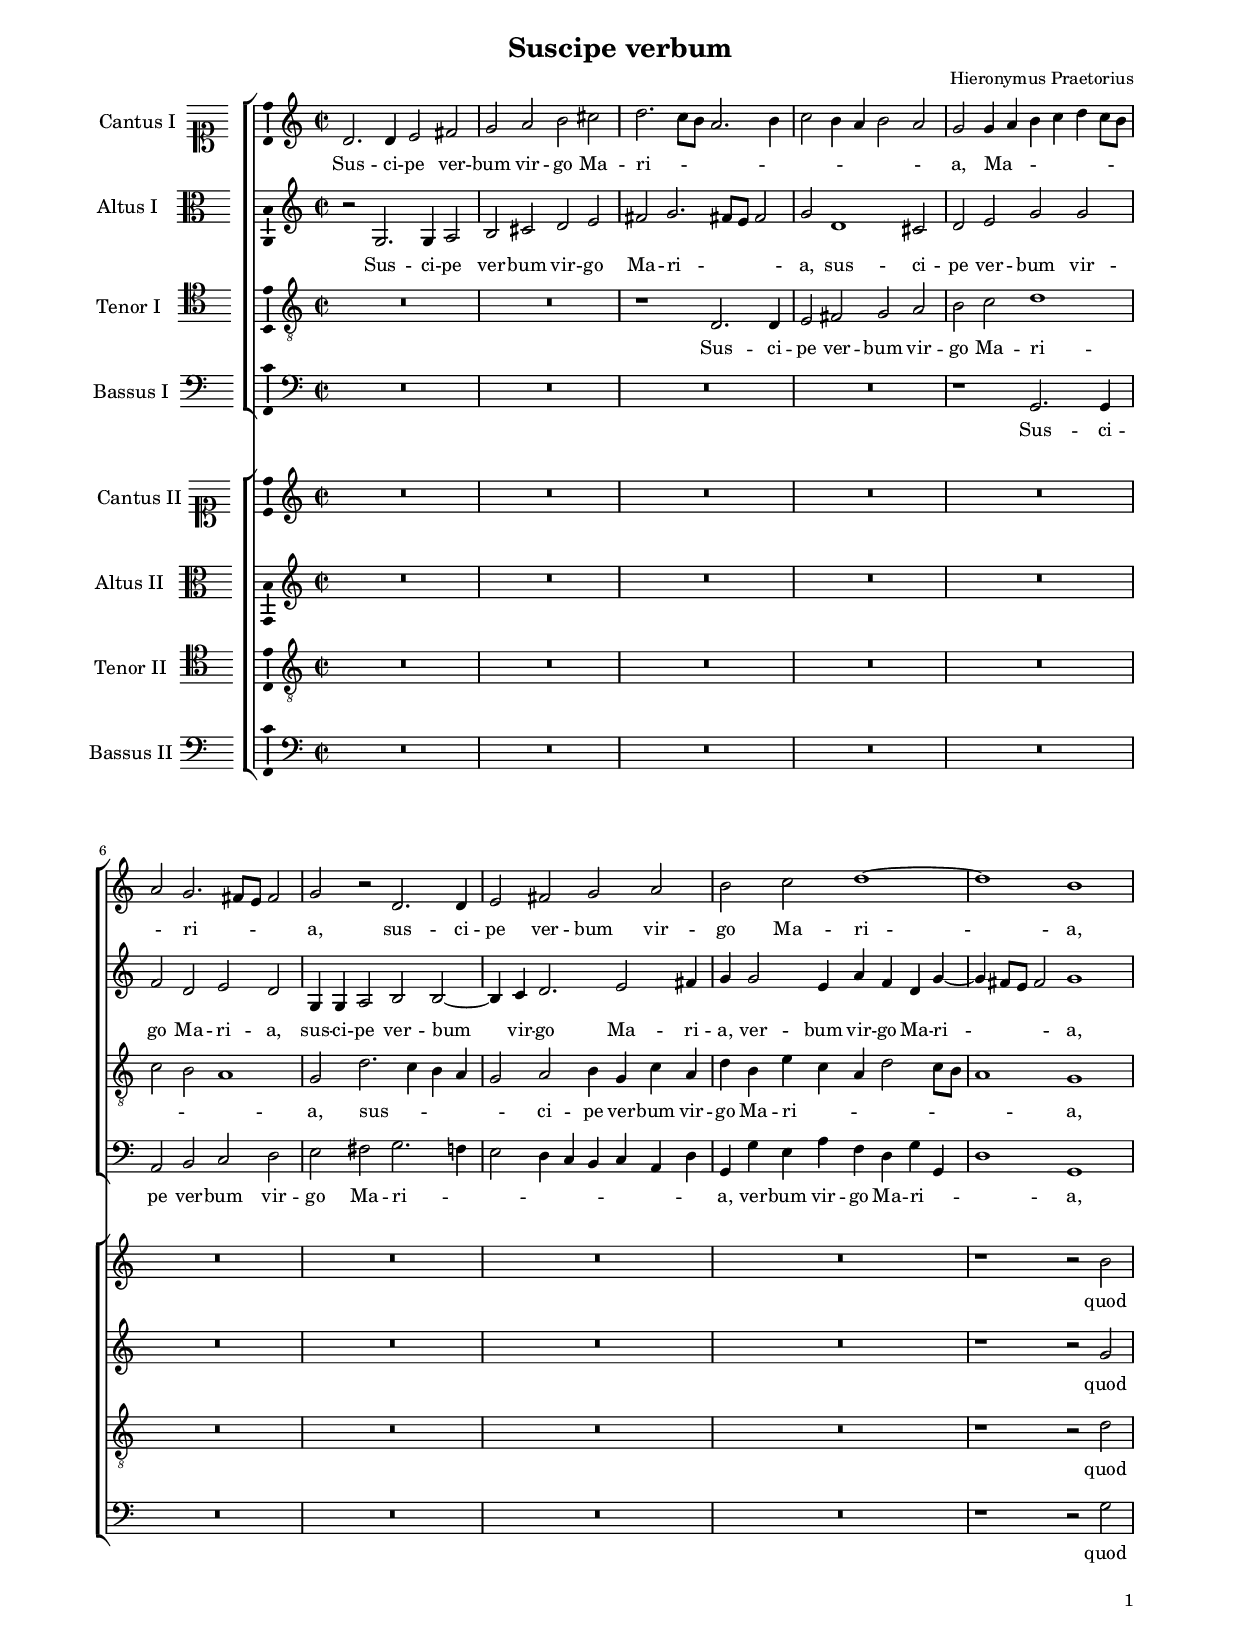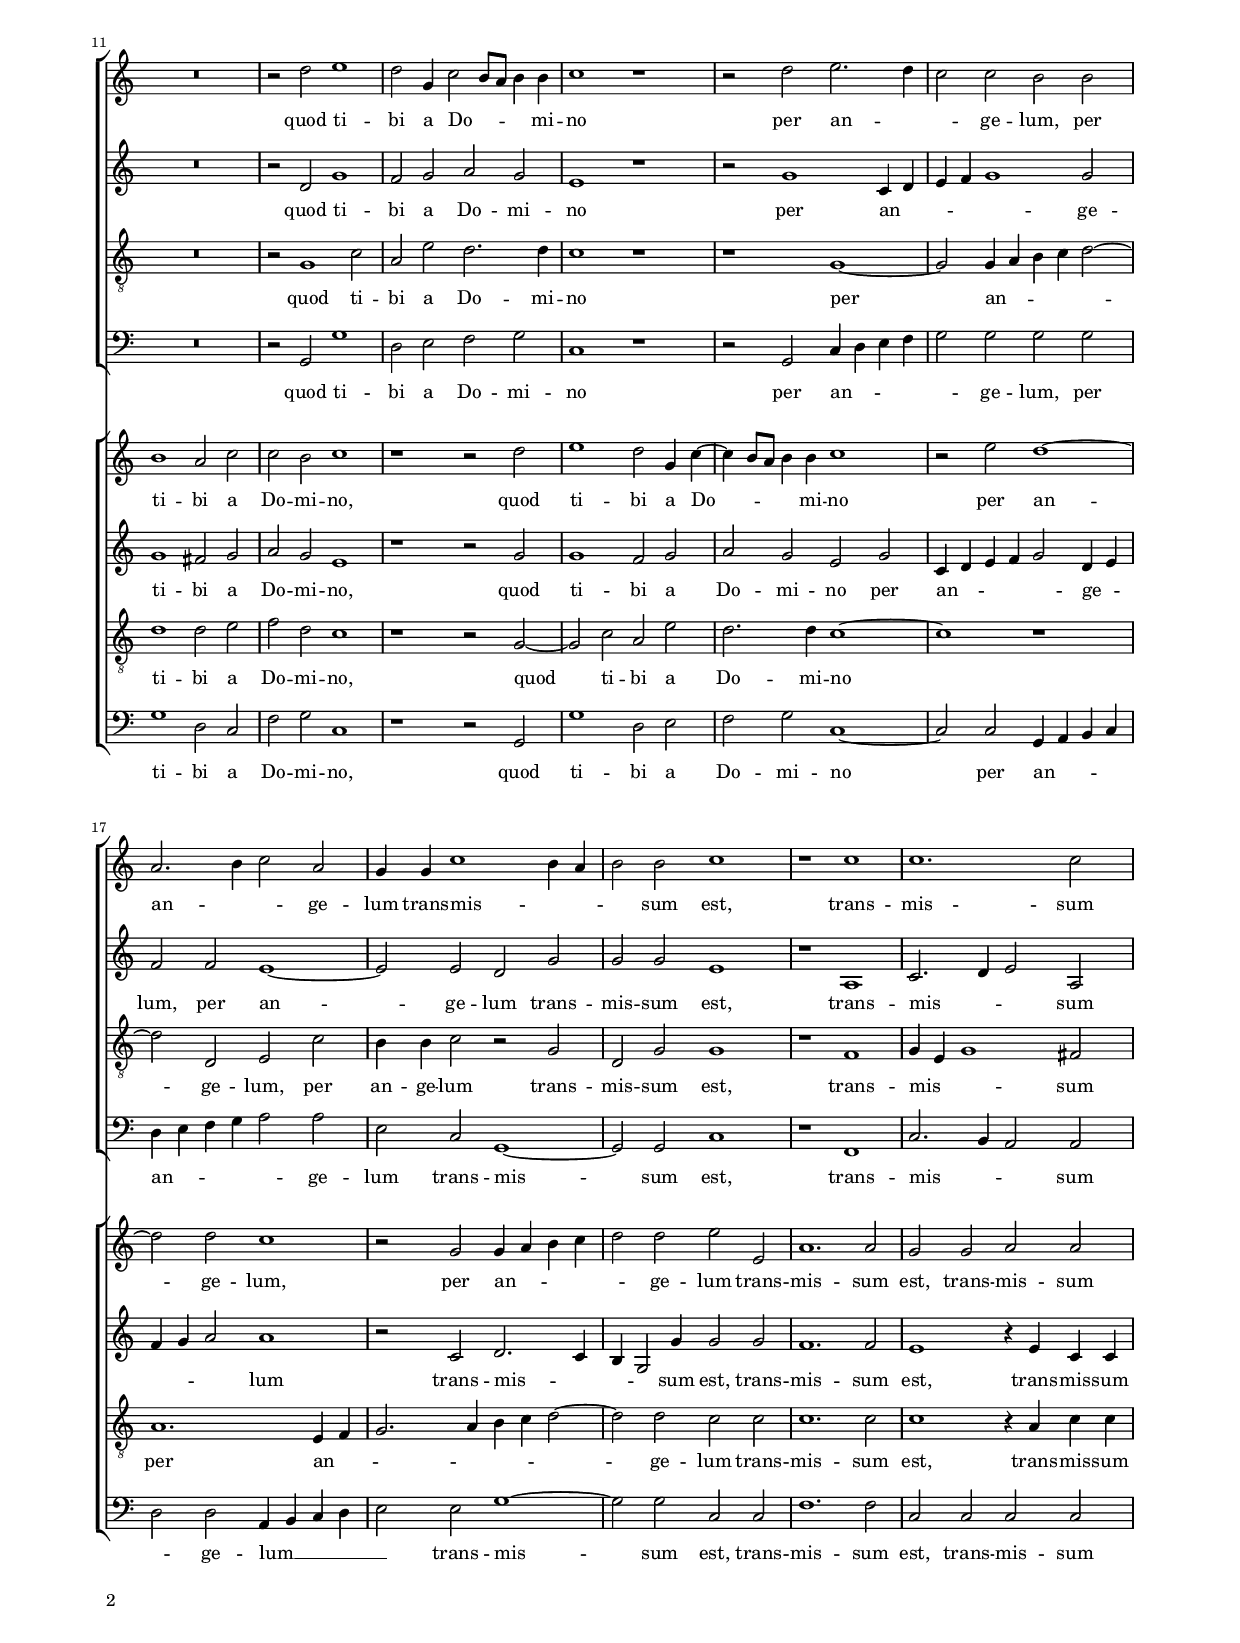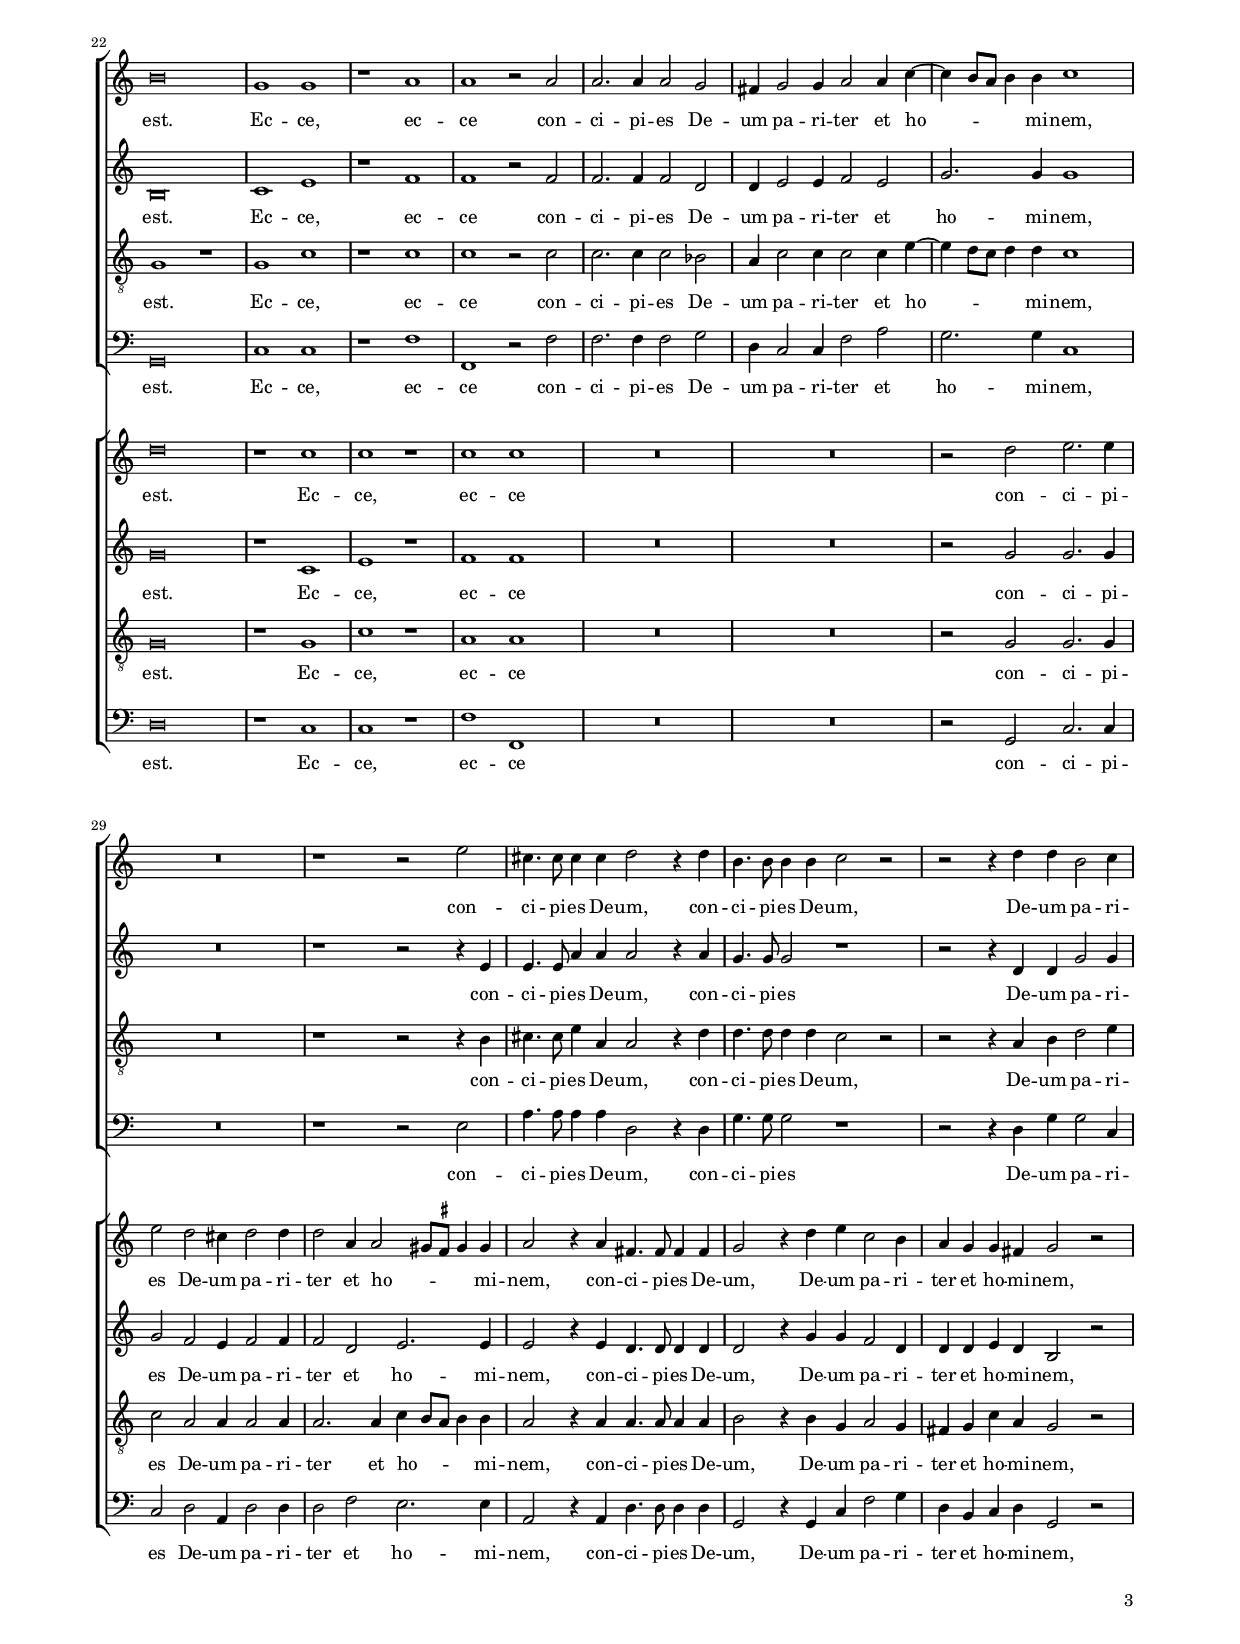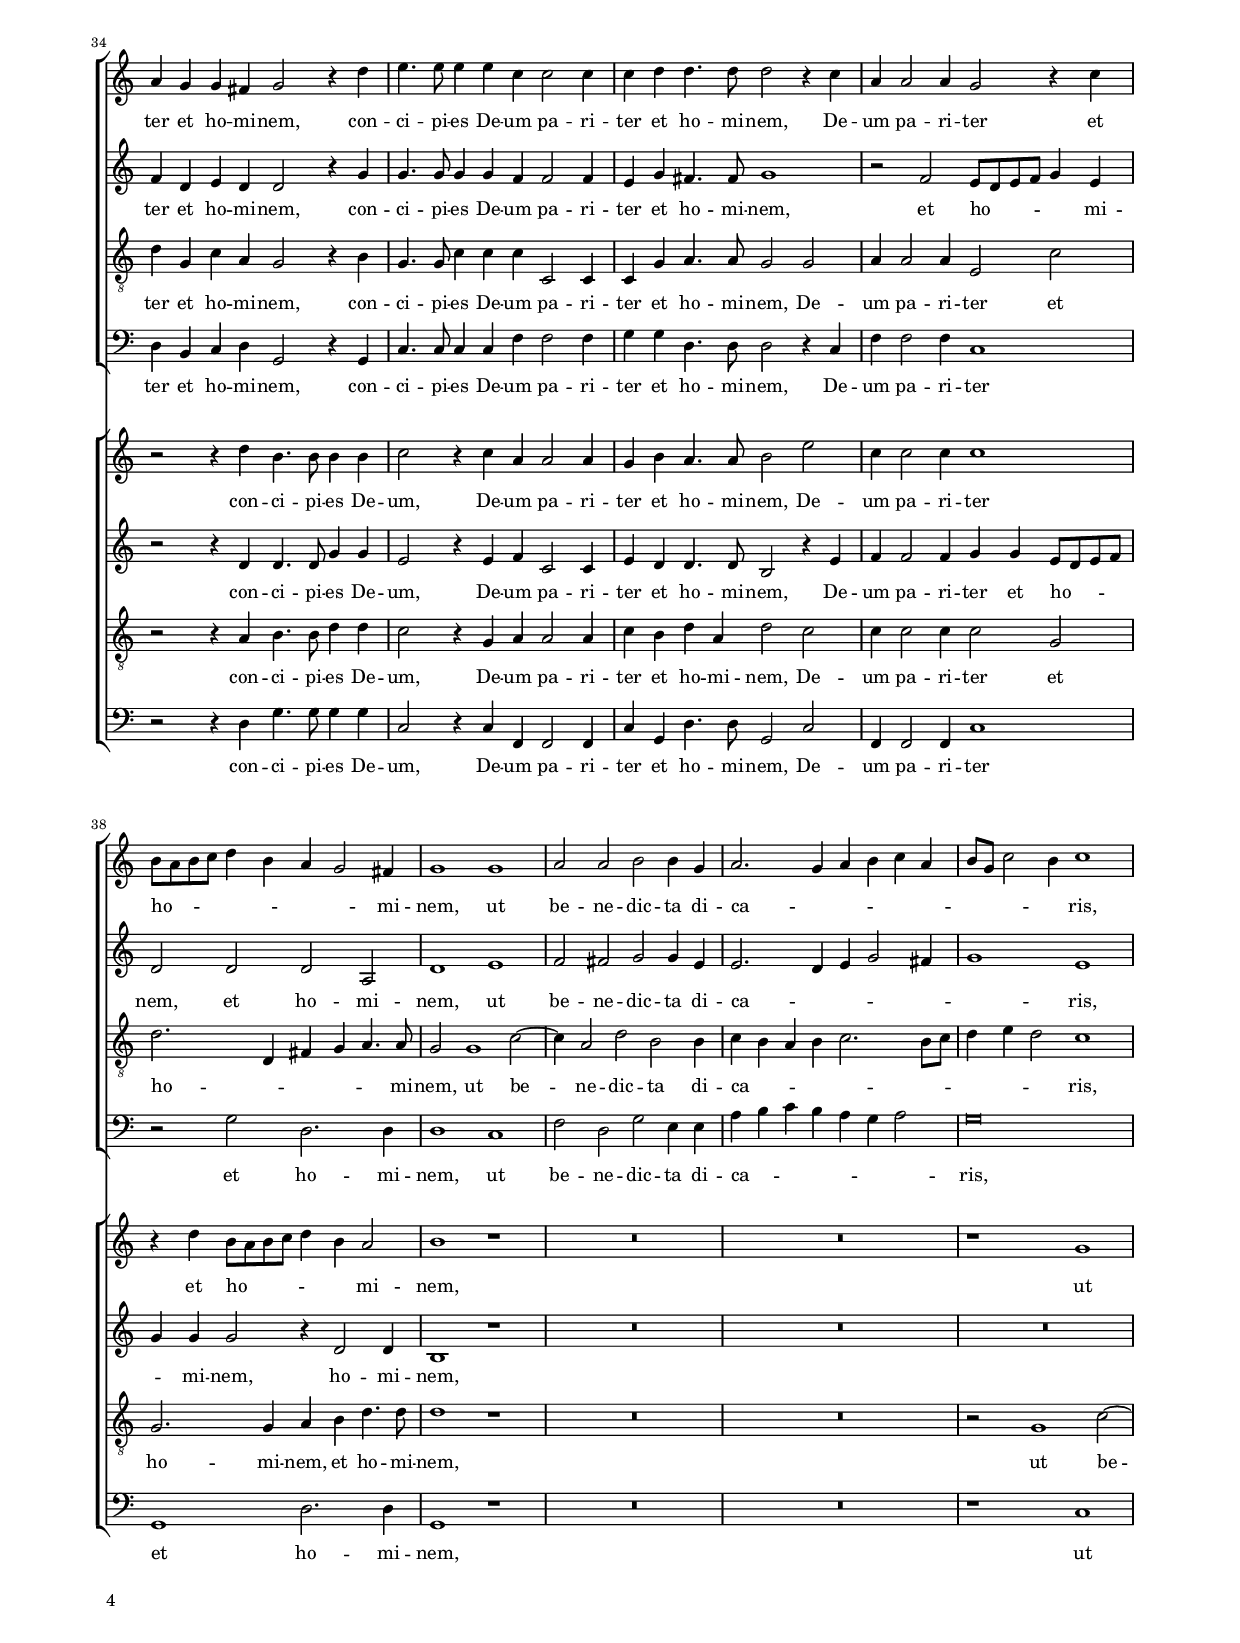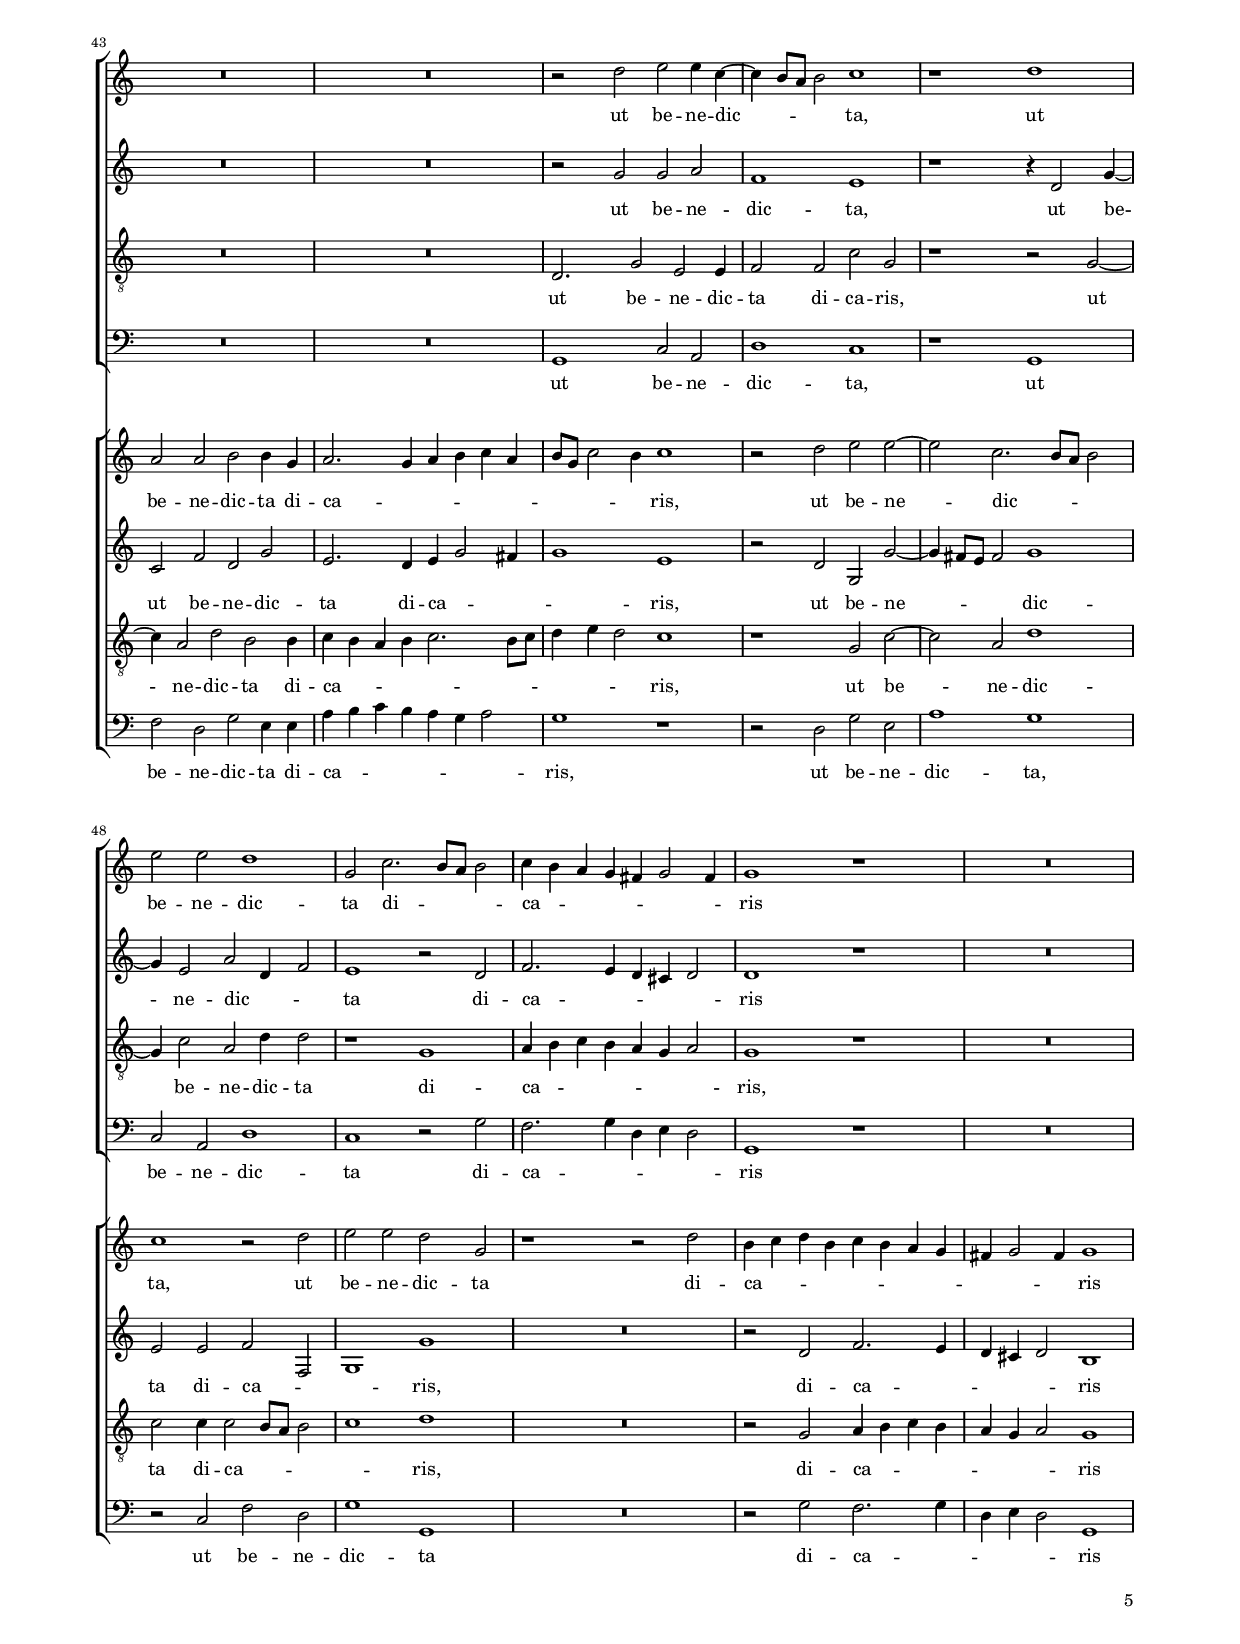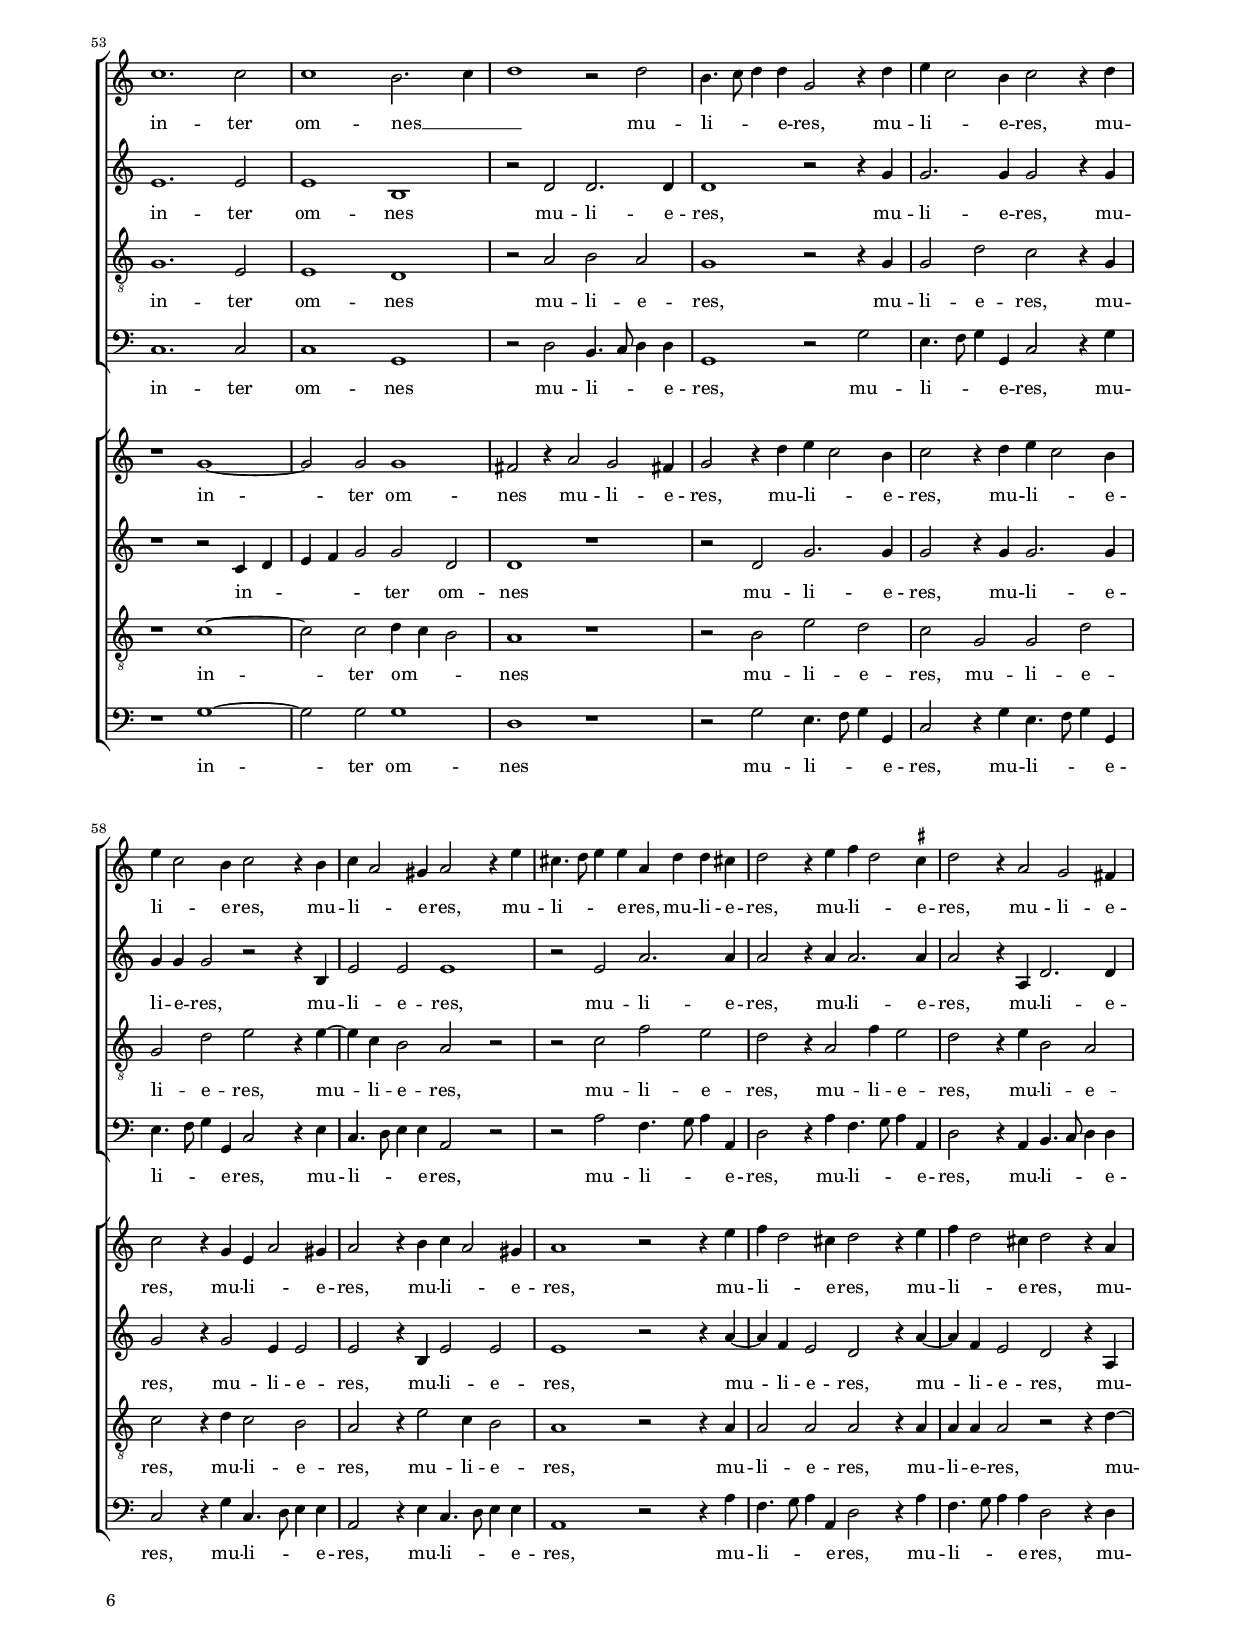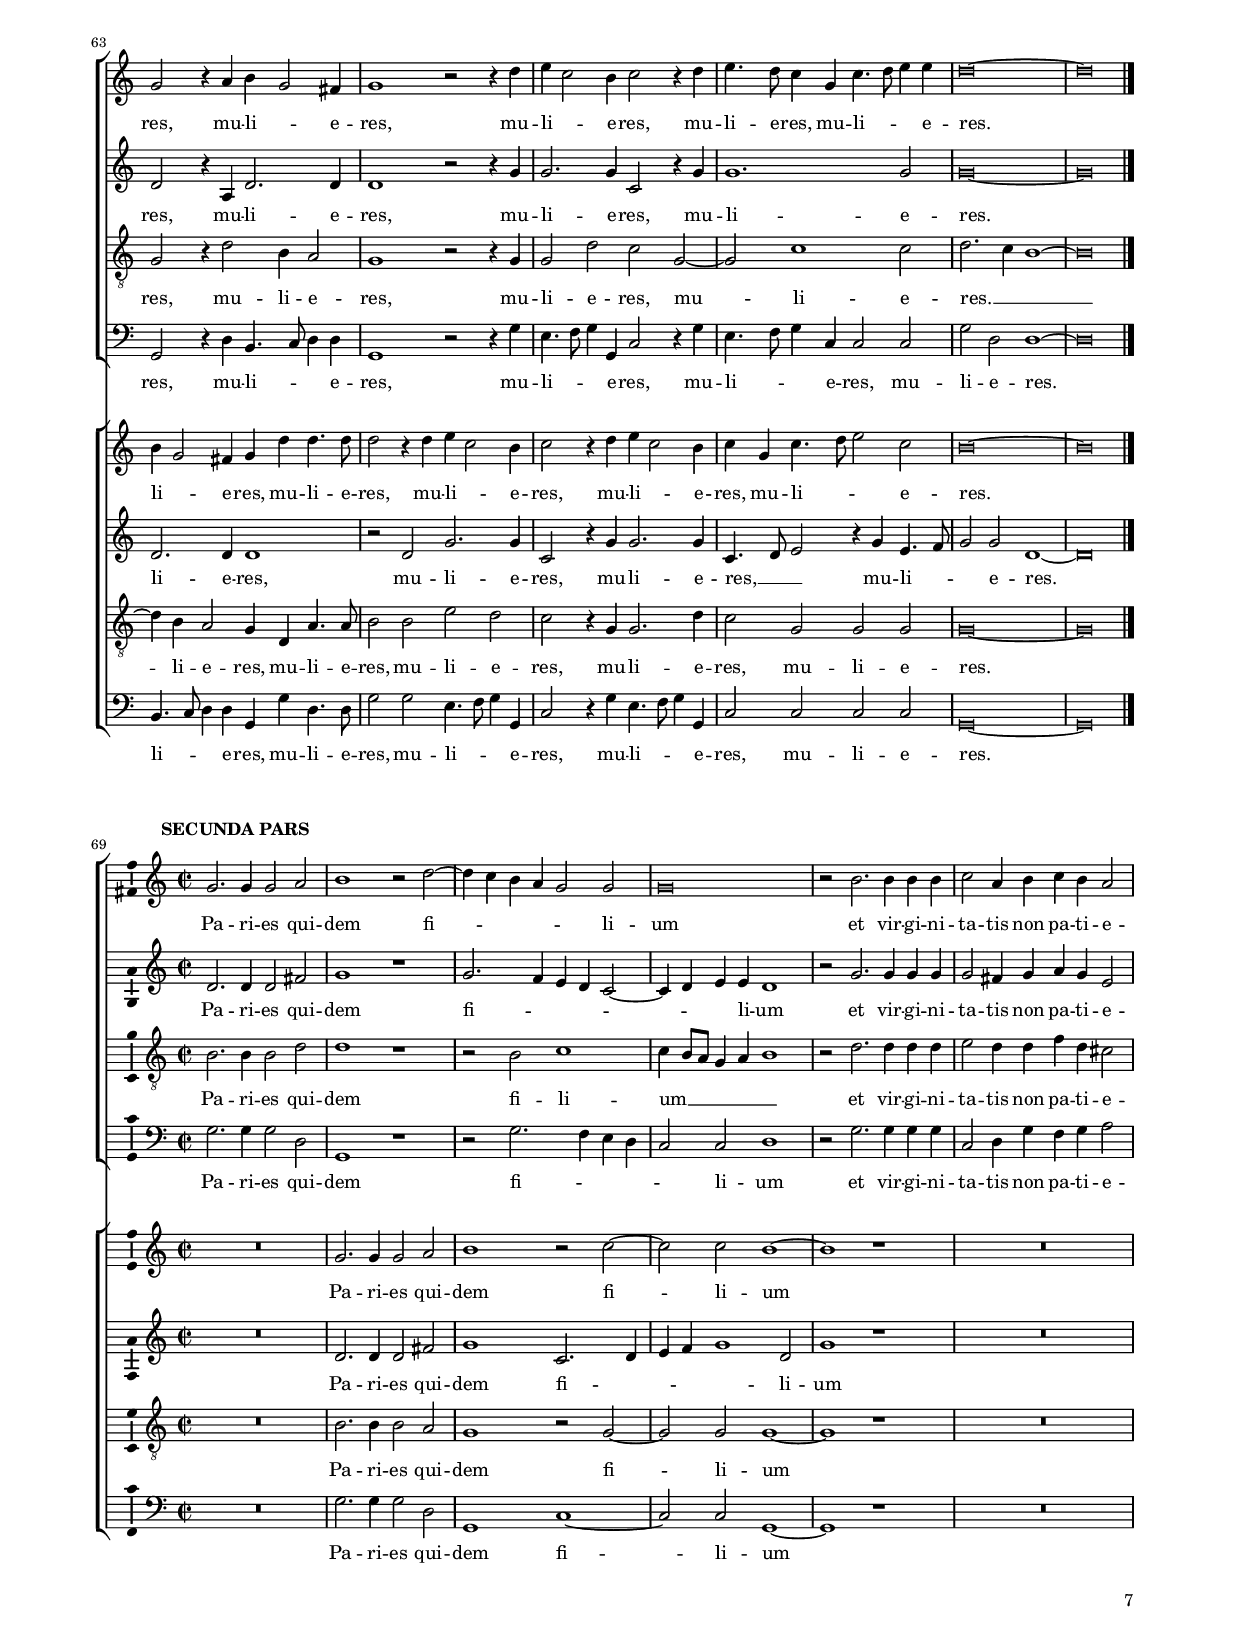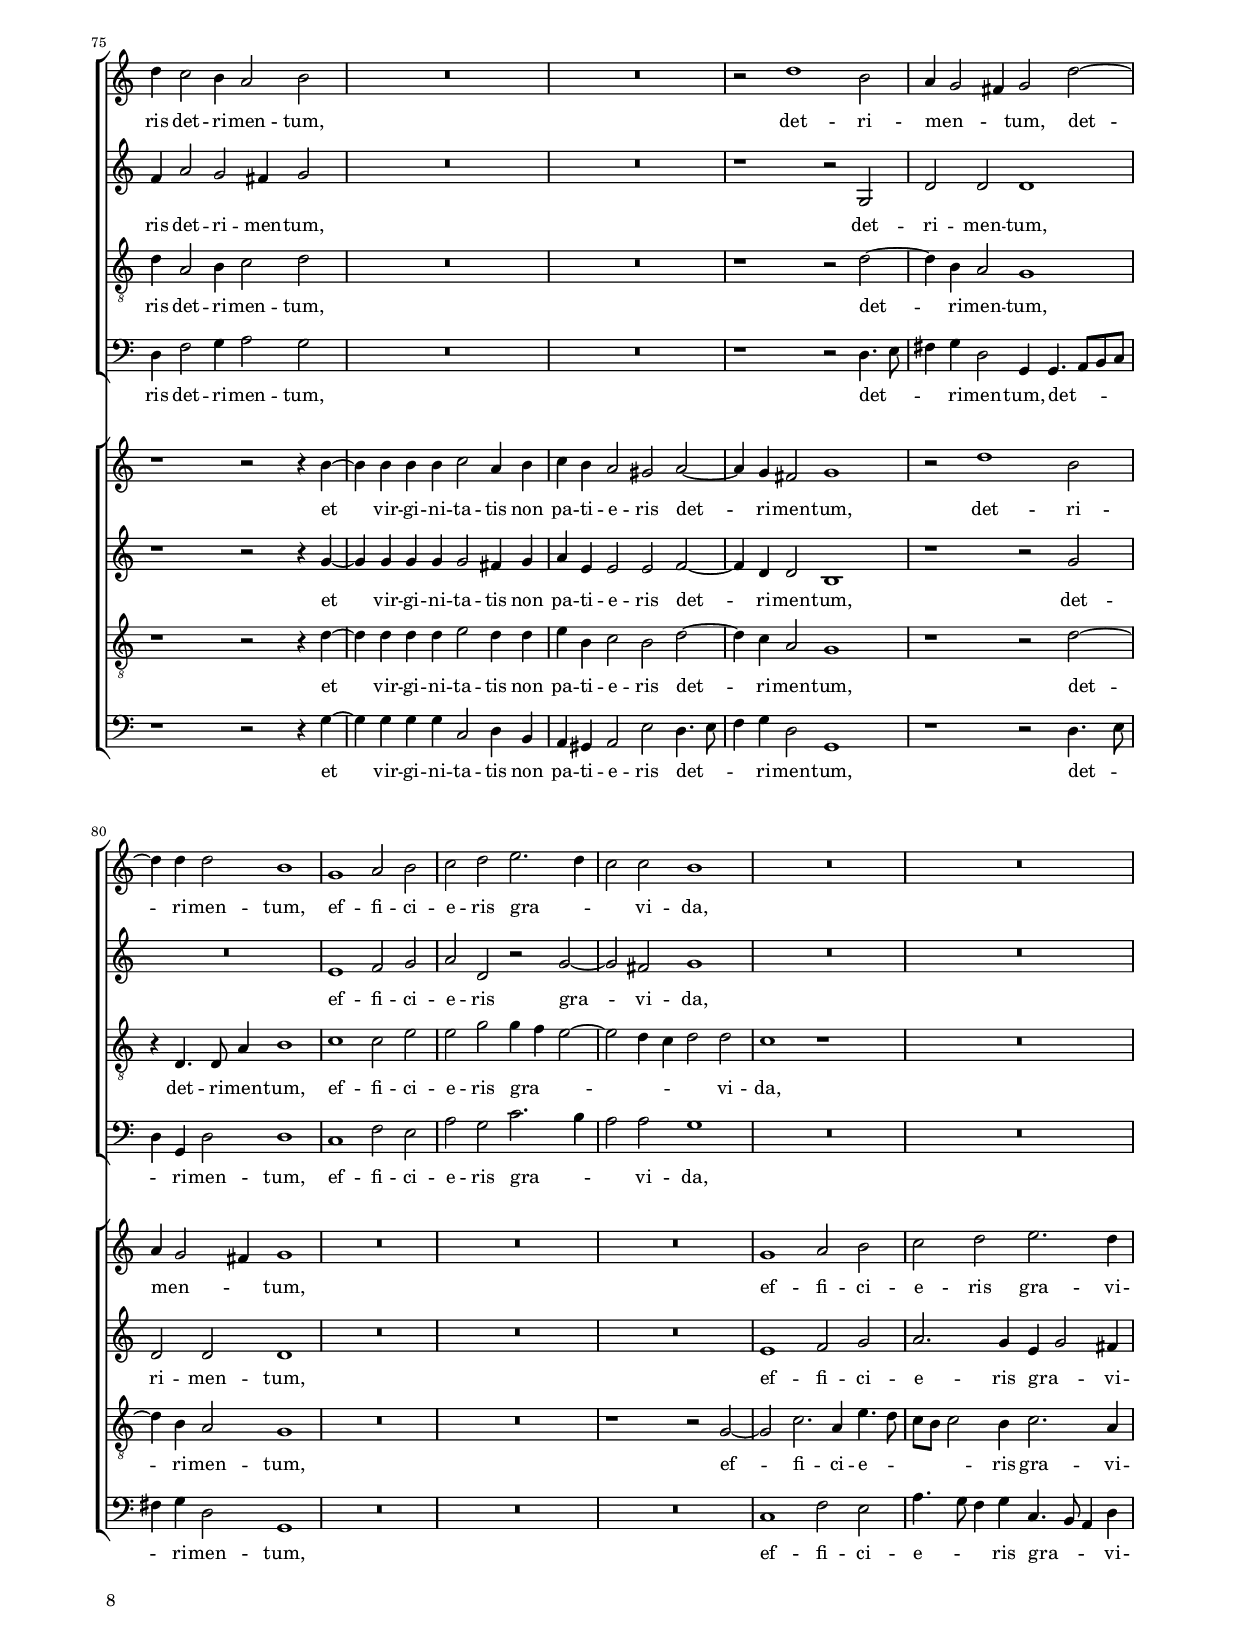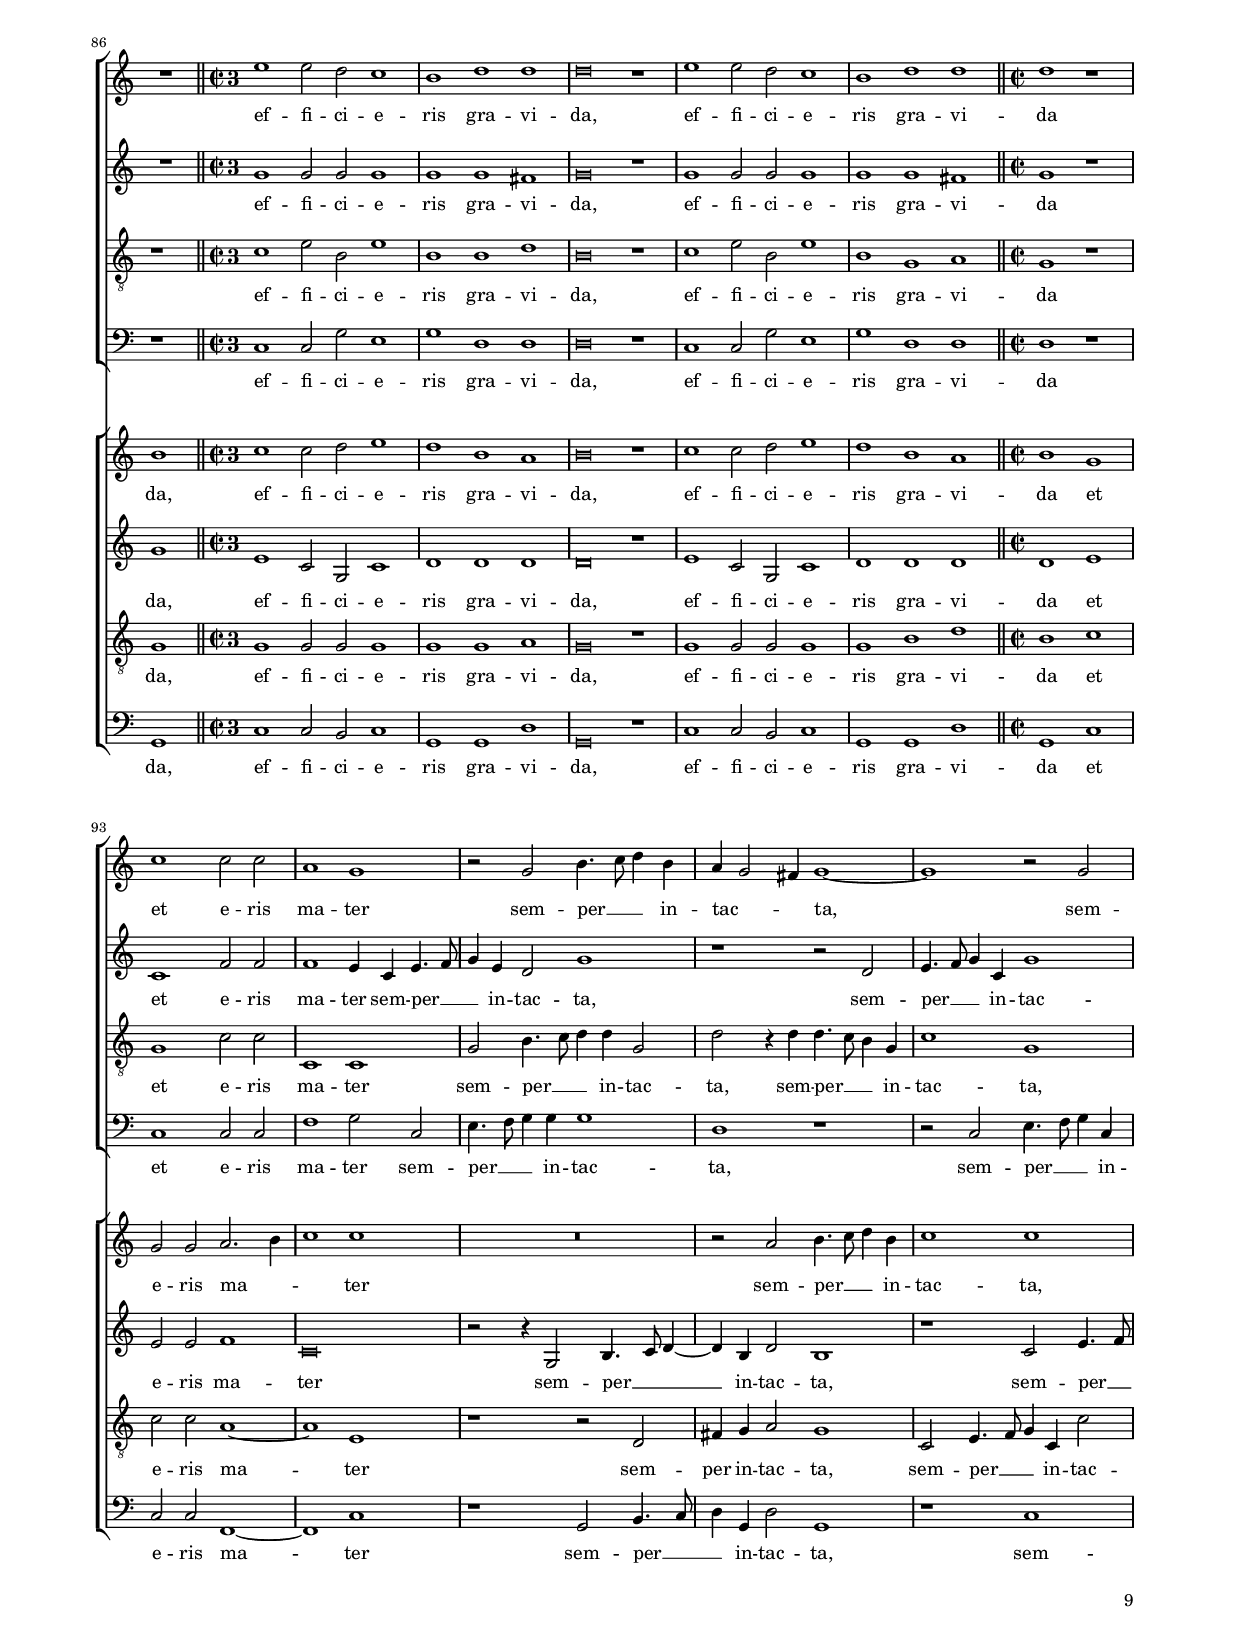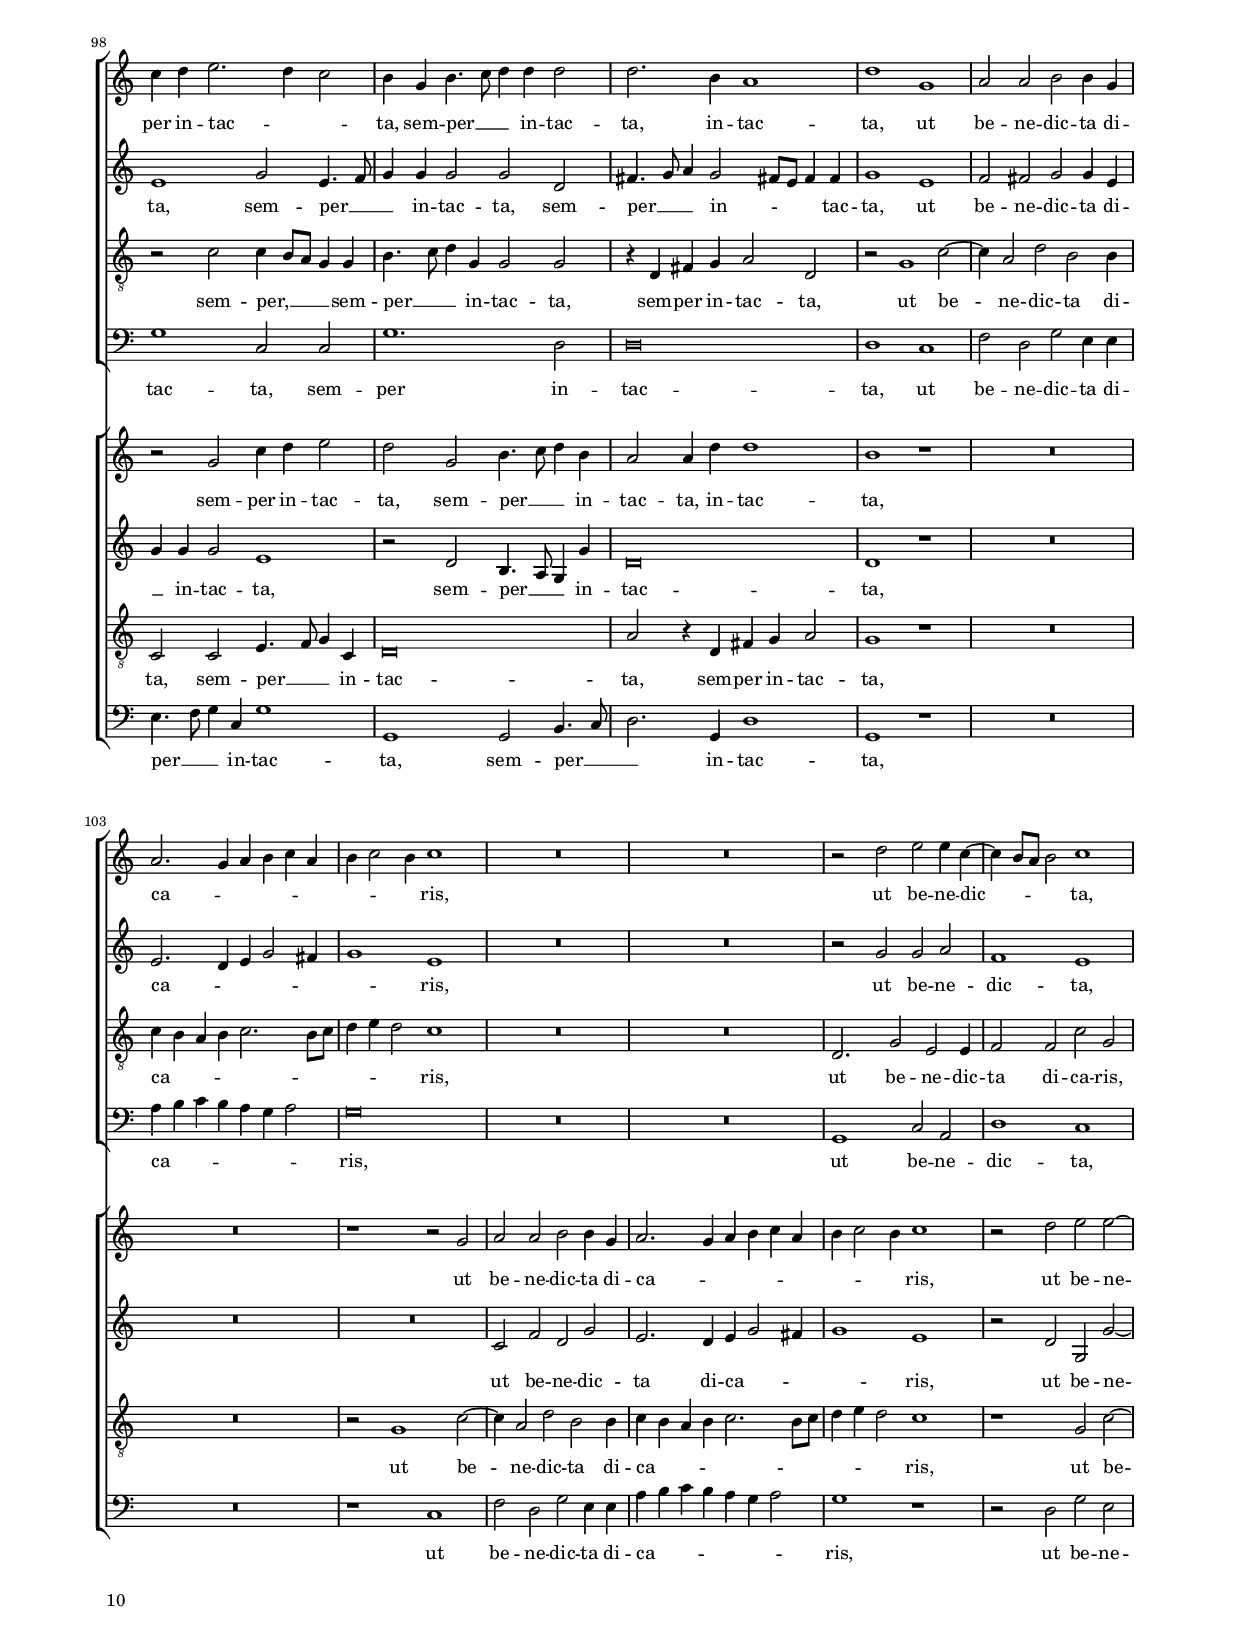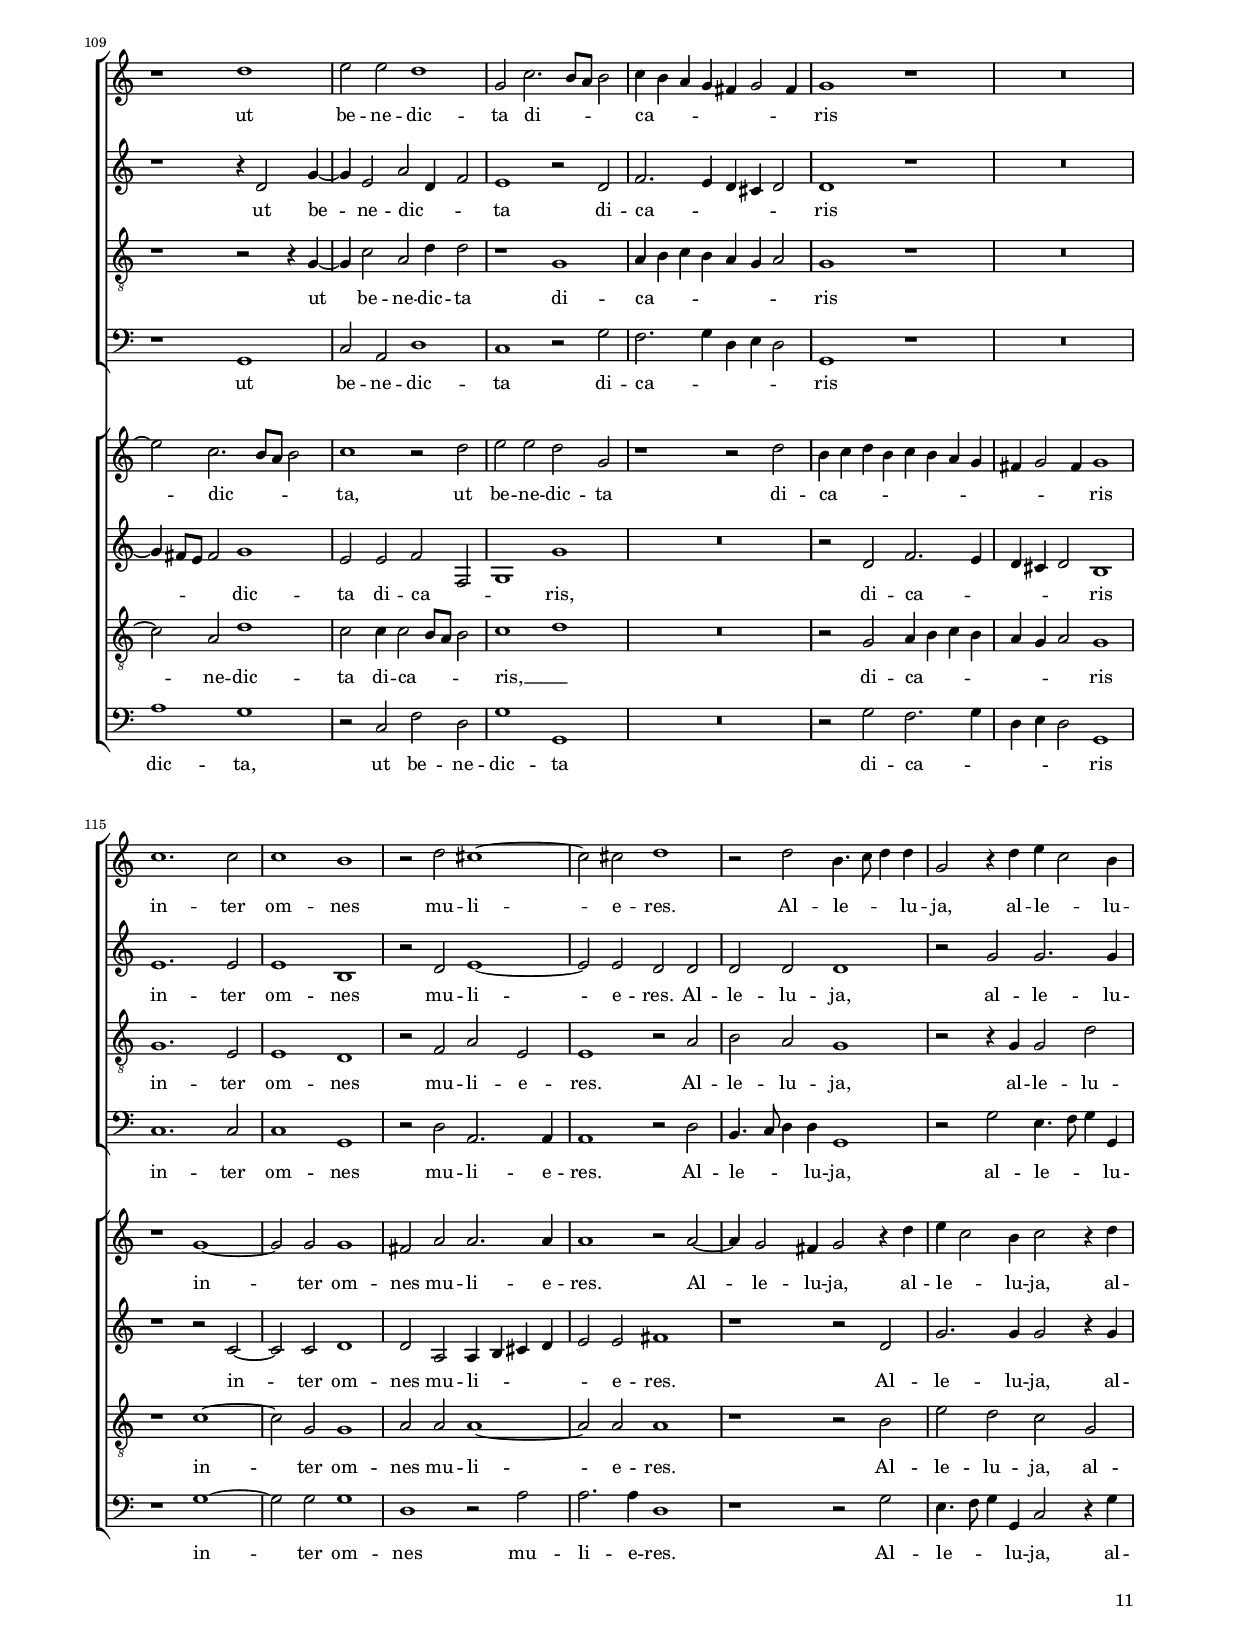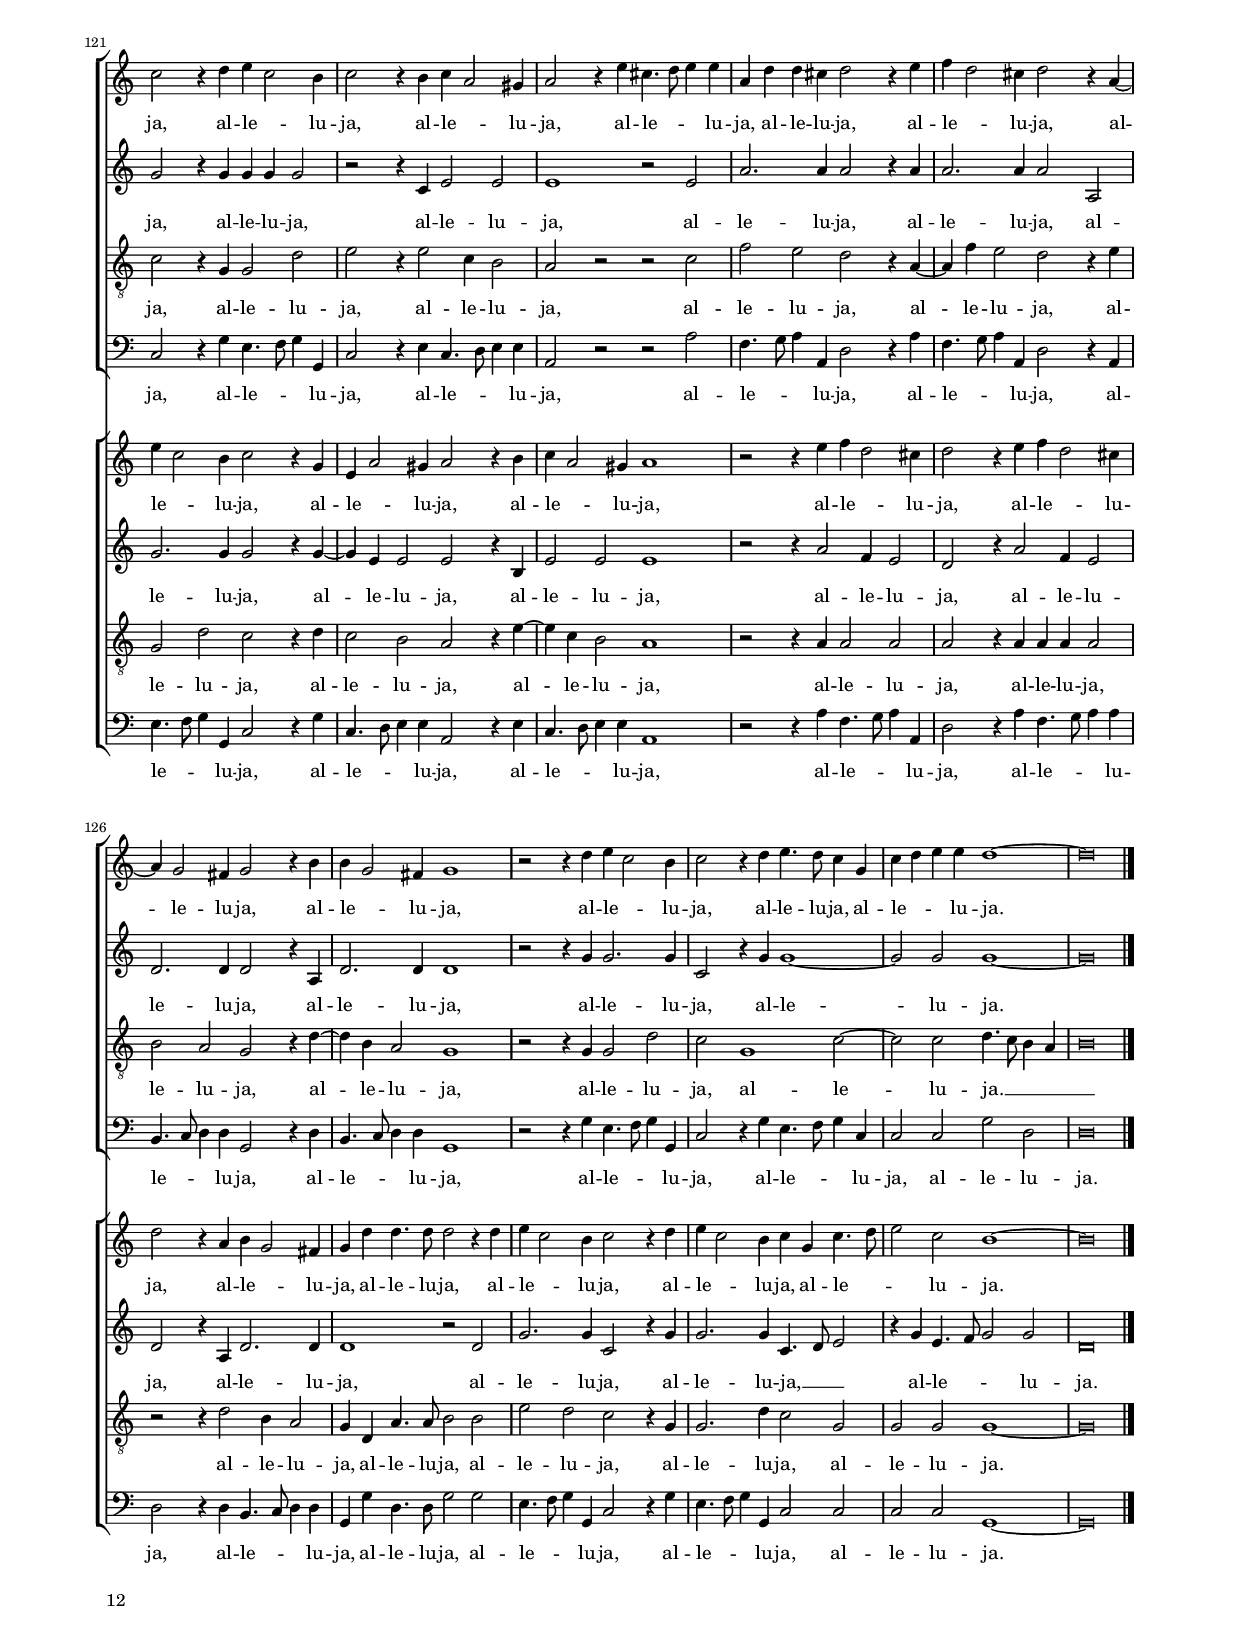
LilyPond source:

\header 
{
	title="Suscipe verbum"
	composer="Hieronymus Praetorius"
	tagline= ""
}

\version "2.24.2"
\language deutsch
#(set-global-staff-size 15)
% #(set-default-paper-size "letter")
#(ly:set-option 'point-and-click #f)


\paper
	{
	top-margin = 1.8 \cm
	bottom-margin = 1.2 \cm
	left-margin = 1.8 \cm
	right-margin = 1.8 \cm
	print-page-number = ##f
	ragged-bottom = ##f
	ragged-last-bottom = ##f
	systems-per-page = 2
	page-count = 12
	score-system-spacing = #'((basic-distance . 18) (minimum-distance . 14) (padding . 7) (strechability . 250))
	system-system-spacing = #'((basic-distance . 18) (minimum-distance . 14) (padding . 7) (strechability . 250))
	oddFooterMarkup=\markup   \fill-line { "" \fromproperty #'page:page-number-string }
	evenFooterMarkup=\markup  \fill-line { \fromproperty #'page:page-number-string "" }
	last-bottom-spacing = #'((basic-distance . 12) (minimum-distance . 7) (padding . 4))
	}


global =  
	{
	\key c \major
	\time 2/2 \set Score.measureLength = #(ly:make-moment 2/1)
	\set Score.tempoHideNote = ##t
	\tempo 2 = 90
	\skip 1*2*68 \bar "|."
	}

	ficta = { \once \set suggestAccidentals = ##t }
	
	forget = #(define-music-function (music) (ly:music?) #{
	\accidentalStyle forget
	$music
	\accidentalStyle default
	#})
	
		
incipitcantusprimus = \markup { \score {
	{
	\set Staff.instrumentName = \markup { \fontsize #1 "Cantus I" }
	\key c \major
	\clef soprano
	s4 \bar ""
	}
	\layout  {
	raggedright = ##t
	indent = 1.6 \cm
	line-width = 2.5\cm
	\context { \Staff \remove Time_signature_engraver }
	\override Staff.Clef.Y-extent = #'(0 . 0)
	}} \hspace #1 }
	  
incipitaltusprimus = \markup { \score {
	{
	\set Staff.instrumentName = \markup { \fontsize #1 "Altus I" }
	\key c \major
	\clef alto
	s4 \bar ""
	}
	\layout  {
	raggedright = ##t
	indent = 1.6 \cm
	line-width = 2.5\cm
	\context { \Staff \remove Time_signature_engraver }
	\override Staff.Clef.Y-extent = #'(0 . 0)
	}} \hspace #1 }
	  
incipittenorprimus = \markup { \score {
	{
	\set Staff.instrumentName = \markup { \fontsize #1 "Tenor I" }
	\key c \major
	\clef tenor
	s4 \bar ""
	}
	\layout  {
	raggedright = ##t
	indent = 1.6 \cm
	line-width = 2.5\cm
	\context { \Staff \remove Time_signature_engraver }
	\override Staff.Clef.Y-extent = #'(0 . 0)
	}} \hspace #1 }


incipitbassusprimus = \markup { \score {
	{
	\set Staff.instrumentName = \markup { \fontsize #1 "Bassus I" }
	\key c \major
	\clef bass
	s4 \bar ""
	}
	\layout  {
	raggedright = ##t
	indent = 1.6 \cm
	line-width = 2.5\cm
	\context { \Staff \remove Time_signature_engraver }
	\override Staff.Clef.Y-extent = #'(0 . 0)
	}} \hspace #1 }

incipitcantussecundus = \markup { \score {
	{
	\set Staff.instrumentName = \markup { \fontsize #1 "Cantus II" }
	\key c \major
	\clef soprano
	s4 \bar ""
	}
	\layout  {
	raggedright = ##t
	indent = 1.6 \cm
	line-width = 2.5\cm
	\context { \Staff \remove Time_signature_engraver }
	\override Staff.Clef.Y-extent = #'(0 . 0)
	}} \hspace #1 }


incipitaltussecundus = \markup { \score {
	{
	\set Staff.instrumentName = \markup { \fontsize #1 "Altus II" }
	\key c \major
	\clef alto
	s4 \bar ""
	}
	\layout  {
	raggedright = ##t
	indent = 1.6 \cm
	line-width = 2.5\cm
	\context { \Staff \remove Time_signature_engraver }
	\override Staff.Clef.Y-extent = #'(0 . 0)
	}} \hspace #1 }


incipittenorsecundus = \markup { \score {
	{
	\set Staff.instrumentName = \markup { \fontsize #1 "Tenor II" }
	\key c \major
	\clef tenor
	s4 \bar ""
	}
	\layout  {
	raggedright = ##t
	indent = 1.6 \cm
	line-width = 2.5\cm
	\context { \Staff \remove Time_signature_engraver }
	\override Staff.Clef.Y-extent = #'(0 . 0)
	}} \hspace #1 }	


incipitbassussecundus = \markup { \score {
	{
	\set Staff.instrumentName = \markup { \fontsize #1 "Bassus II" }
	\key c \major
	\clef bass
	s4 \bar ""
	}
	\layout  {
	raggedright = ##t
	indent = 1.6 \cm
	line-width = 2.5\cm
	\context { \Staff \remove Time_signature_engraver }
	\override Staff.Clef.Y-extent = #'(0 . 0)
	}} \hspace #1 }


cantusprimus =  \relative c''
	{
	d,2. d4 e2 fis
	g2 a h cis
	d2. c8 h a2. h4
	c2 h4 a h2 a
%5
	g2 g4 a h c d c8 h |
	a2 g2. fis8 e fis2
	g2 r d2. d4
	e2 fis g a
	h2 c d1~
%10
	d1 h |
	R\breve
	r2 d e1
	d2 g,4 c2 h8 a h4 h
	c1 r
%15
	r2 d e2. d4 |
	c2 c h h
	a2. h4 c2 a
	g4 g c1 h4 a
	h2 h c1
%20
	r1 c |
	c1. c2
	h\breve
	g1 g
	r1 a
%25
	a1 r2 a |
	a2. a4 a2 g
	fis4 g2 g4 a2 a4 c~
	c4 h8 a h4 h c1
	R\breve
%30
	r1 r2 e |
	cis4. cis8 cis4 cis d2 r4 d
	h4. h8 h4 h c2 r
	r2 r4 d d h2 c4
	a4 g g fis g2 r4 d'
%35
	e4. e8 e4 e c4 c2 c4 |
	c4 d d4. d8 d2 r4 c
	a4 a2 a4 g2 r4 c
	h8 a h c d4 h a g2 fis4
	g1 g
%40
	a2 a h h4 g |
	a2. g4 a h c a
	h8 g c2 h4 c1
	R\breve
	R\breve
%45
	r2 d e e4 c~ |
	c4 h8 a h2 c1
	r1 d
	e2 e d1
	g,2 c2. h8 a h2
%50
	c4 h a g fis4 g2 fis4 |
	g1 r
	R\breve
	c1. c2
	c1 h2. c4
%55
	d1 r2 d |
	h4. c8 d4 d g,2 r4 d'
	e4 c2 h4 c2 r4 d
	e4 c2 h4 c2 r4 h
	c4 a2 gis4 a2 r4 e'
%60
	cis4. d8 e4 e a, d d cis! |
	d2 r4 e f d2 \ficta cis4
	d2 r4 a2 g fis4
	g2 r4 a h g2 fis4
	g1 r2 r4 d'
%65
	e4 c2 h4 c2 r4 d |
	e4. d8 c4 g c4. d8 e4 e
	d\breve~
	d\breve |
	}

altusprimus =  \relative c' 
	{
	r2 g2. g4 a2
	h2 cis d e
	fis2 g2. fis!8 e fis2
	g2 d1 cis2
%5
	d2 e g g |
	f2 d e d
	g,4 g a2 h h~
	h4 c d2. e2 fis4
	g4 g2 e4 a f d g~
%10
	g4 fis8 e fis2 g1 |
	R\breve
	r2 d g1
	f2 g a g
	e1 r
%15
	r2 g1 c,4 d |
	e4 f g1 g2
	f2 f e1~
	e2 e d g
	g2 g e1
%20
	r1 a, |
	c2. d4 e2 a,
	h\breve
	c1 e
	r1 f
%25
	f1 r2 f |
	f2. f4 f2 d
	d4 e2 e4 f2 e
	g2. g4 g1
	R\breve
%30
	r1 r2 r4 e |
	e4. e8 a4 a a2 r4 a
	g4. g8 g2 r1
	r2 r4 d d g2 g4
	f4 d e d d2 r4 g
%35
	g4. g8 g4 g f4 f2 f4 |
	e4 g fis4. fis8 g1
	r2 f e8 d e f g4 e
	d2 d d a
	d1 e
%40
	f2 fis g g4 e |
	e2. d4 e4 g2 fis4
	g1 e
	R\breve
	R\breve
%45
	r2 g g a |
	f1 e
	r1 r4 d2 g4~
	g4 e2 a d,4 f2
	e1 r2 d
%50
	f2. e4 d cis d2 |
	d1 r
	R\breve
	e1. e2
	e1 h
%55
	r2 d d2. d4 |
	d1 r2 r4 g
	g2. g4 g2 r4 g
	g4 g g2 r r4 h,
	e2 e e1	
%60
	r2 e a2. a4 |
	a2 r4 a a2. a4
	a2 r4 a, d2. d4
	d2 r4 a d2. d4
	d1 r2 r4 g
%65
	g2. g4 c,2 r4 g' |
	g1. g2
	g\breve~
	g\breve |
	}

tenorprimus =  \relative c' 
	{
	R\breve
	R\breve
	r1 d,2. d4
	e2 fis g a
%5
	h2 c d1 |
	c2 h a1
	g2 d'2. c4 h a
	g2 a h4 g c a
	d4 h e c a d2 c8 h
%10
	a1 g |
	R\breve
	r2 g1 c2
	a2 e' d2. d4
	c1 r
%15
	r1 g~ |
	g2 g4 a h4 c d2~
	d2 d, e c'
	h4 h c2 r g
	d2 g g1
%20
	r1 f |
	g4 e g1 fis2
	g1 r
	g1 c
	r1 c
%25
	c1 r2 c |
	c2. c4 c2 b
	a4 c2 c4 c2 c4 e~
	e4 d8 c d4 d c1
	R\breve
%30
	r1 r2 r4 h |
	cis4. cis8 e4 a, a2 r4 d
	d4. d8 d4 d c2 r
	r2 r4 a h d2 e4
	d4 g, c4 a g2 r4 h
%35
	g4. g8 c4 c c c,2 c4 |
	c4 g' a4. a8 g2 g
	a4 a2 a4 e2 c'
	d2. d,4 fis4 g a4. a8
	g2 g1 c2~
%40
	c4 a2 d h h4 |
	c4 h a h c2. h8 c
	d4 e d2 c1
	R\breve
	R\breve
%45
	d,2. g2 e e4 |
	f2 f c' g
	r1 r2 g~
	g4 c2 a d4 d2
	r1 g,
%50
	a4 h c h a g a2 |
	g1 r
	R\breve
	g1. e2
	e1 d
%55
	r2 a' h a |
	g1 r2 r4 g
	g2 d' c r4 g
	g2 d' e r4 e~
	e4 c h2 a r
%60
	r2 c f e |
	d2 r4 a2 f'4 e2
	d2 r4 e h2 a
	g2 r4 d'2 h4 a2
	g1 r2 r4 g
%65
	g2 d' c g~ |
	g2 c1 c2
	d2. c4 h1~
	h\breve |
	}

bassusprimus  =  \relative c 
	{
	R\breve
	R\breve
	R\breve
	R\breve
%5
	r1 g2. g4 |
	a2 h c d
	e2 fis g2. f4
	e2 d4 c h c a d
	g,4 g' e a f d g g,
%10
	d'1 g, |
	R\breve
	r2 g g'1
	d2 e f g
	c,1 r
%15
	r2 g c4 d e f |
	g2 g g g
	d4 e f g a2 a
	e2 c g1~
	g2 g c1
%20
	r1 f, |
	c'2. h4 a2 a
	g\breve
	c1 c
	r1 f
%25
	f,1 r2 f' |
	f2. f4 f2 g
	d4 c2 c4 f2 a
	g2. g4 c,1
	R\breve
%30
	r1 r2 e |
	a4. a8 a4 a d,2 r4 d
	g4. g8 g2 r1
	r2 r4 d g4 g2 c,4
	d4 h c d g,2 r4 g
%35
	c4. c8 c4 c f4 f2 f4 |
	g4 g d4. d8 d2 r4 c
	f4 f2 f4 c1
	r2 g' d2. d4
	d1 c
%40
	f2 d g e4 e |
	a4 h c h a g a2
	g\breve
	R\breve
	R\breve
%45
	g,1 c2 a |
	d1 c
	r1 g
	c2 a d1
	c1 r2 g'
%50
	f2. g4 d e d2 |
	g,1 r
	R\breve
	c1. c2
	c1 g
%55
	r2 d' h4. c8 d4 d |
	g,1 r2 g'
	e4. f8 g4 g, c2 r4 g'
	e4. f8 g4 g, c2 r4 e
	c4. d8 e4 e a,2 r
%60
	r2 a' f4. g8 a4 a, |
	d2 r4 a' f4. g8 a4 a,
	d2 r4 a h4. c8 d4 d
	g,2 r4 d' h4. c8 d4 d
	g,1 r2 r4 g'
%65
	e4. f8 g4 g, c2 r4 g' |
	e4. f8 g4 c, c2 c
	g'2 d d1~
	d\breve |
	}

cantussecundus =  \relative c''
	{
	R\breve
	R\breve
	R\breve
	R\breve
%5
	R\breve |
	R\breve	
	R\breve
	R\breve
	R\breve
%10
	r1 r2 h |
	h1 a2 c
	c2 h c1
	r1 r2 d
	e1 d2 g,4 c~
%15
	c4 h8 a h4 h c1 |
	r2 e d1~
	d2 d c1
	r2 g g4 a h c
	d2 d e e,
%20
	a1. a2 |
	g2 g a a
	d\breve
	r1 c
	c1 r
%25
	c1 c |
	R\breve
	R\breve
	r2 d e2. e4
	e2 d cis4 d2 d4
%30
	d2 a4 a2 gis8 \ficta fis gis4 gis |
	a2 r4 a fis4. fis8 fis4 fis
	g2 r4 d' e4 c2 h4
	a4 g g fis g2 r
	r2 r4 d' h4. h8 h4 h
%35
	c2 r4 c a4 a2 a4 |
	g4 h a4. a8 h2 e
	c4 c2 c4 c1
	r4 d h8 a h c d4 h a2
	h1 r
%40
	R\breve |
	R\breve
	r1 g
	a2 a h h4 g
	a2. g4 a4 h c a
%45
	h8 g c2 h4 c1 |
	r2 d e e~
	e2 c2. h8 a h2
	c1 r2 d
	e2 e d g,
%50
	r1 r2 d' |
	h4 c d h c h a g
	fis4 g2 fis4 g1
	r1 g~
	g2 g g1
%55
	fis2 r4 a2 g fis!4 |
	g2 r4 d' e4 c2 h4
	c2 r4 d e4 c2 h4
	c2 r4 g e4 a2 gis4
	a2 r4 h c4 a2 gis4
%60
	a1 r2 r4 e' |
	f4 d2 cis4 d2 r4 e
	f4 d2 cis4 d2 r4 a
	h4 g2 fis4 g4 d' d4. d8
	d2 r4 d e4 c2 h4
%65
	c2 r4 d e4 c2 h4 |
	c4 g c4. d8 e2 c
	h\breve~
	h\breve |
	}

altussecundus =  \relative c'
	{
	R\breve
	R\breve
	R\breve
	R\breve
%5
	R\breve |
	R\breve
	R\breve
	R\breve
	R\breve
%10
	r1 r2 g' |
	g1 fis2 g
	a2 g e1
	r1 r2 g
	g1 f2 g
%15
	a2 g e g |
	c,4 d e f g2 d4 e
	f4 g a2 a1
	r2 c, d2. c4
	h4 g2 g'4 g2 g
%20
	f1. f2 |
	e1 r4 e c c
	g'\breve
	r1 c,
	e1 r
%25
	f1 f |
	R\breve
	R\breve
	r2 g g2. g4
	g2 f e4 f2 f4
%30
	f2 d e2. e4 |
	e2 r4 e d4. d8 d4 d
	d2 r4 g g4 f2 d4
	d4 d e d h2 r
	r2 r4 d d4. d8 g4 g
%35
	e2 r4 e f c2 c4 |
	e4 d d4. d8 h2 r4 e
	f4 f2 f4 g4 g e8 d e f
	g4 g g2 r4 d2 d4
	h1 r
%40
	R\breve |
	R\breve
	R\breve
	c2 f d g
	e2. d4 e4 g2 fis4
%45
	g1 e |
	r2 d g, g'~
	g4 fis8 e fis2 g1
	e2 e f f,
	g1 g'
%50
	R\breve |
	r2 d f2. e4
	d4 cis d2 h1
	r1 r2 c4 d
	e4 f g2 g d
%55
	d1 r |
	r2 d g2. g4
	g2 r4 g g2. g4
	g2 r4 g2 e4 e2
	e2 r4 h e2 e
%60
	e1 r2 r4 a~ |
	a4 f e2 d r4 a'~
	a4 f e2 d r4 a
	d2. d4 d1
	r2 d g2. g4
%65
	c,2 r4 g' g2. g4 |
	c,4. d8 e2 r4 g e4. f8
	g2 g d1~
	d\breve |
	}

tenorsecundus =  \relative c'
	{
	R\breve
	R\breve
	R\breve
	R\breve
%5
	R\breve |
	R\breve
	R\breve
	R\breve
	R\breve
%10
	r1 r2 d |
	d1 d2 e
	f2 d c1
	r1 r2 g~
	g2 c a e'
%15
	d2. d4 c1~ |
	c1 r
	a1. e4 f
	g2. a4 h c d2~
	d2 d c c
%20
	c1. c2 |
	c1 r4 a c c
	g\breve
	r1 g
	c1 r
%25
	a1 a |
	R\breve
	R\breve
	r2 g g2. g4
	c2 a a4 a2 a4
%30
	a2. a4 c4 h8 a h4 h |
	a2 r4 a a4. a8 a4 a
	h2 r4 h g4 a2 g4
	fis4 g c a g2 r
	r2 r4 a h4. h8 d4 d
%35
	c2 r4 g a4 a2 a4 |
	c4 h d a d2 c
	c4 c2 c4 c2 g
	g2. g4 a4 h d4. d8
	d1 r
%40
	R\breve |
	R\breve
	r2 g,1 c2~
	c4 a2 d h h4
	c4 h a h c2. h8 c
%45
	d4 e d2 c1 |
	r1 g2 c~
	c2 a d1
	c2 c4 c2 h8 a h2
	c1 d
%50
	R\breve |
	r2 g, a4 h c h
	a4 g a2 g1
	r1 c~
	c2 c d4 c h2
%55
	a1 r |
	r2 h e d
	c2 g g d'
	c2 r4 d c2 h
	a2 r4 e'2 c4 h2
%60
	a1 r2 r4 a |
	a2 a a r4 a
	a4 a a2 r r4 d~
	d4 h a2 g4 d a'4. a8
	h2 h e d
%65
	c2 r4 g g2. d'4 |
	c2 g g g
	g\breve~
	g\breve |
	}

bassussecundus =  \relative c
	{
	R\breve
	R\breve
	R\breve
	R\breve
%5
	R\breve |
	R\breve
	R\breve
	R\breve
	R\breve
%10
	r1 r2 g' |
	g1 d2 c
	f2 g c,1
	r1 r2 g
	g'1 d2 e
%15
	f2 g c,1~ |
	c2 c g4 a h c
	d2 d a4 h c d
	e2 e g1~
	g2 g c, c
%20
	f1. f2 |
	c2 c c c
	d\breve
	r1 c
	c1 r
%25
	f1 f, |
	R\breve
	R\breve
	r2 g c2. c4
	c2 d a4 d2 d4
%30
	d2 f e2. e4 |
	a,2 r4 a d4. d8 d4 d
	g,2 r4 g c4 f2 g4
	d4 h c d g,2 r
	r2 r4 d' g4. g8 g4 g
%35
	c,2 r4 c f,4 f2 f4 |
	c'4 g d'4. d8 g,2 c
	f,4 f2 f4 c'1
	g1 d'2. d4
	g,1 r
%40
	R\breve |
	R\breve
	r1 c
	f2 d g e4 e
	a4 h c h a g a2
%45
	g1 r |
	r2 d g e
	a1 g
	r2 c, f d
	g1 g,
%50
	R\breve |
	r2 g' f2. g4
	d4 e d2 g,1
	r1 g'~
	g2 g g1
%55
	d1 r |
	r2 g e4. f8 g4 g,
	c2 r4 g' e4. f8 g4 g,
	c2 r4 g' c,4. d8 e4 e
	a,2 r4 e' c4. d8 e4 e
%60
	a,1 r2 r4 a' |
	f4. g8 a4 a, d2 r4 a'
	f4. g8 a4 a d,2 r4 d
	h4. c8 d4 d g,4 g' d4. d8
	g2 g e4. f8 g4 g,
%65
	c2 r4 g' e4. f8 g4 g, |
	c2 c c c
	g\breve~
	g\breve |
	}


lyricscantusprimus = \lyricmode {
	Sus -- ci -- pe ver -- bum vir -- go Ma -- ri -- _ _ _ _ _ _ _ _ _ a,
	Ma -- _ _ _ _ _ _ _ ri -- _ _ _ a,
	sus -- ci -- pe ver -- bum vir -- go Ma -- ri -- a,
	quod ti -- bi a Do -- _ _ _ mi -- no per an -- _ _ ge -- lum,
	per an -- _ _ ge -- lum trans -- mis -- _ _ _ sum est,
	trans -- mis -- sum est.
	Ec -- ce,
	ec -- ce 
	con -- ci -- pi -- es De -- um pa -- ri -- ter et ho -- _ _ _ mi -- nem,
	con -- ci -- pi -- es De -- um,
	con -- ci -- pi -- es De -- um,
	De -- um pa -- ri -- ter et ho -- mi -- nem,
	con -- ci -- pi -- es De -- um pa -- ri -- ter et ho -- mi -- nem,
	De -- um pa -- ri -- ter et ho -- _ _ _ _ _ _ _ mi -- nem,
	ut be -- ne -- dic -- ta di -- ca -- _ _ _ _ _ _ _ _ _ ris,
	ut be -- ne -- dic -- _ _ _ ta,
	ut be -- ne -- dic -- ta di -- _ _ _ ca -- _ _ _ _ _ _ ris
	in -- ter om -- nes __ _ _ mu -- li -- _ _ e -- res,
	mu -- li -- _ e -- res,
	mu -- li -- _ e -- res,
	mu -- li -- _ e -- res,
	mu -- li -- _ _ e -- res,
	mu -- li -- e -- res,
	mu -- li -- _ e -- res,
	mu -- li -- e -- res,
	mu -- li -- _ e -- res,
	mu -- li -- _ e -- res,
	mu -- li -- e -- res,
	mu -- li -- _ _ e -- res.
	}


lyricsaltusprimus = \lyricmode {
	Sus -- ci -- pe ver -- bum vir -- go Ma -- ri -- _ _ _ a,
	sus -- ci -- pe ver -- bum vir -- go Ma -- ri -- a,
	sus -- ci -- pe ver -- bum vir -- go Ma -- ri -- a,
	ver -- bum vir -- go Ma -- ri -- _ _ _ a,
	quod ti -- bi a Do -- mi -- no per an -- _ _ _ _ ge -- lum,
	per an -- ge -- lum trans -- mis -- sum est,
	trans -- mis -- _ _ sum est.
	Ec -- ce,
	ec -- ce 
	con -- ci -- pi -- es De -- um pa -- ri -- ter et ho -- mi -- nem,
	con -- ci -- pi -- es De -- um,
	con -- ci -- pi -- es De -- um pa -- ri -- ter et ho -- mi -- nem,
	con -- ci -- pi -- es De -- um pa -- ri -- ter et ho -- mi -- nem,
	et ho -- _ _ _ _ mi -- nem,
	et ho -- mi -- nem,
	ut be -- ne -- dic -- ta di -- ca -- _ _ _ _ _ ris,
	ut be -- ne -- dic -- ta,
	ut be -- ne -- dic -- _ _ ta di -- ca -- _ _ _ _ ris
	in -- ter om -- nes mu -- li -- e -- res,
	mu -- li -- e -- res,
	mu -- li -- e -- res,
	mu -- li -- e -- res,
	mu -- li -- e -- res,
	mu -- li -- e -- res,
	mu -- li -- e -- res,
	mu -- li -- e -- res,
	mu -- li -- e -- res,
	mu -- li -- e -- res.
	}


lyricstenorprimus = \lyricmode {
	Sus -- ci -- pe ver -- bum vir -- go Ma -- ri -- _ _ _ a,
	sus -- _ _ _ _ ci -- pe ver -- bum vir -- go Ma -- ri -- _ _ _ _ _ _ a,
	quod ti -- bi a Do -- mi -- no per an -- _ _ _ _ ge -- lum,
	per an -- ge -- lum trans -- mis -- sum est,
	trans -- mis -- _ _ sum est.
	Ec -- ce,
	ec -- ce 
	con -- ci -- pi -- es De -- um pa -- ri -- ter et ho -- _ _ _ mi -- nem,
	con -- ci -- pi -- es De -- um,
	con -- ci -- pi -- es De -- um,
	De -- um pa -- ri -- ter et ho -- mi -- nem,
	con -- ci -- pi -- es De -- um pa -- ri -- ter et ho -- mi -- nem,
	De -- um pa -- ri -- ter et ho -- _ _ _ _ mi -- nem,
	ut be -- ne -- dic -- ta di -- ca -- _ _ _ _ _ _ _ _ _ ris,
	ut be -- ne -- dic -- ta di -- ca -- ris,
	ut be -- ne -- dic -- ta di -- ca -- _ _ _ _ _ _ ris,
	in -- ter om -- nes mu -- li -- e -- res,
	mu -- li -- e -- res,
	mu -- li -- e -- res,
	mu -- li -- e -- res,
	mu -- li -- e -- res,
	mu -- li -- e -- res,
	mu -- li -- e -- res,
	mu -- li -- e -- res,
	mu -- li -- e -- res,
	mu -- li -- e -- res. __ _ _
	}


lyricsbassusprimus = \lyricmode {
	Sus -- ci -- pe ver -- bum vir -- go Ma -- ri -- _ _ _ _ _ _ _ _ a,
	ver -- bum vir -- go Ma -- ri -- _ _ a,
	quod ti -- bi a Do -- mi -- no per an -- _ _ _ _ ge -- lum,
	per an -- _ _ _ _ ge -- lum trans -- mis -- sum est,
	trans -- mis -- _ _ sum est.
	Ec -- ce,
	ec -- ce
	con -- ci -- pi -- es De -- um pa -- ri -- ter et ho -- mi -- nem,
	con -- ci -- pi -- es De -- um,
	con -- ci -- pi -- es De -- um pa -- ri -- ter et ho -- mi -- nem,
	con -- ci -- pi -- es De -- um pa -- ri -- ter et ho -- mi -- nem,
	De -- um pa -- ri -- ter et ho -- mi -- nem,
	ut be -- ne -- dic -- ta di -- ca -- _ _ _ _ _ _ ris,
	ut be -- ne -- dic -- ta,
	ut be -- ne -- dic -- ta di -- ca -- _ _ _ _ ris
	in -- ter om -- nes mu -- li -- _ _ e -- res,
	mu -- li -- _ _ e -- res,
	mu -- li -- _ _ e -- res,
	mu -- li -- _ _ e -- res,
	mu -- li -- _ _ e -- res,
	mu -- li -- _ _ e -- res,
	mu -- li -- _ _ e -- res,
	mu -- li -- _ _ e -- res,
	mu -- li -- _ _ e -- res,
	mu -- li -- _ _ e -- res,
	mu -- li -- e -- res.
	}


lyricscantussecundus = \lyricmode {
	quod ti -- bi a Do -- mi -- no,
	quod ti -- bi a Do -- _ _ _ mi -- no
	per an -- ge -- lum,
	per an -- _ _ _ _ ge -- lum trans -- mis -- sum est,
	trans -- mis -- sum est.
	Ec -- ce,
	ec -- ce 
	con -- ci -- pi -- es De -- um pa -- ri -- ter et ho -- _ _ _ mi -- nem,
	con -- ci -- pi -- es De -- um,
	De -- um pa -- ri -- ter et ho -- mi -- nem,
	con -- ci -- pi -- es De -- um,
	De -- um pa -- ri -- ter et ho -- mi -- nem,
	De -- um pa -- ri -- ter et ho -- _ _ _ _ _ mi -- nem,
	ut be -- ne -- dic -- ta di -- ca -- _ _ _ _ _ _ _ _ _ ris,
	ut be -- ne -- dic -- _ _ _ ta,
	ut be -- ne -- dic -- ta di -- ca -- _ _ _ _ _ _ _ _ _ _ ris
	in -- ter om -- nes mu -- li -- e -- res,
	mu -- li -- _ e -- res,
	mu -- li -- _ e -- res,
	mu -- li -- _ e -- res,
	mu -- li -- _ e -- res,
	mu -- li -- _ e -- res,
	mu -- li -- _ e -- res,
	mu -- li -- _ e -- res,
	mu -- li -- e -- res,
	mu -- li -- _ e -- res,
	mu -- li -- _ e -- res,
	mu -- li -- _ _ e -- res.
	}


lyricsaltussecundus = \lyricmode {
	quod ti -- bi a Do -- mi -- no,
	quod ti -- bi a Do -- mi -- no
	per an -- _ _ _ _ ge -- _ _ _ _ lum trans -- mis -- _ _ _ sum est,
	trans -- mis -- sum est,
	trans -- mis -- sum est.
	Ec -- ce,
	ec -- ce
	con -- ci -- pi -- es De -- um pa -- ri -- ter et ho -- mi -- nem,
	con -- ci -- pi -- es De -- um,
	De -- um pa -- ri -- ter et ho -- mi -- nem,
	con -- ci -- pi -- es De -- um,
	De -- um pa -- ri -- ter et ho -- mi -- nem,
	De -- um pa -- ri -- ter et ho -- _ _ _ _ mi -- nem,
	ho -- mi -- nem,
	ut be -- ne -- dic -- ta di -- ca -- _ _ _ ris,
	ut be -- ne -- _ _ _ dic -- ta di -- ca -- _ _ ris,
	di -- ca -- _ _ _ _ ris
	in -- _ _ _ _ ter om -- nes mu -- li -- e -- res,
	mu -- li -- e -- res,
	mu -- li -- e -- res,
	mu -- li -- e -- res,
	mu -- li -- e -- res,
	mu -- li -- e -- res,
	mu -- li -- e -- res,
	mu -- li -- e -- res,
	mu -- li -- e -- res, __ _ _
	mu -- li -- _ _ e -- res.
	}
	

lyricstenorsecundus = \lyricmode {
	quod ti -- bi a Do -- mi -- no,
	quod ti -- bi a Do -- mi -- no
	per an -- _ _ _ _ _ _ ge -- lum trans -- mis -- sum est,
	trans -- mis -- sum est.
	Ec -- ce,
	ec -- ce 
	con -- ci -- pi -- es De -- um pa -- ri -- ter et ho -- _ _ _ mi -- nem,
	con -- ci -- pi -- es De -- um,
	De -- um pa -- ri -- ter et ho -- mi -- nem,
	con -- ci -- pi -- es De -- um,
	De -- um pa -- ri -- ter et ho -- mi -- nem,
	De -- um pa -- ri -- ter et ho -- mi -- nem,
	et ho -- mi -- nem,
	ut be -- ne -- dic -- ta di -- ca -- _ _ _ _ _ _ _ _ _ ris,
	ut be -- ne -- dic -- ta di -- ca -- _ _ _ _ ris,
	di -- ca -- _ _ _ _ _ _ ris
	in -- ter om -- _ _ nes mu -- li -- e -- res,
	mu -- li -- e -- res,
	mu -- li -- e -- res,
	mu -- li -- e -- res,
	mu -- li -- e -- res,
	mu -- li -- e -- res,
	mu -- li -- e -- res,
	mu -- li -- e -- res,
	mu -- li -- e -- res,
	mu -- li -- e -- res,
	mu -- li -- e -- res.
	}


lyricsbassussecundus = \lyricmode {
	quod ti -- bi a Do -- mi -- no,
	quod ti -- bi a Do -- mi -- no
	per an -- _ _ _ _ ge -- lum __ _ _ _ _ trans -- mis -- sum est,
	trans -- mis -- sum est,
	trans -- mis -- sum est.
	Ec -- ce,
	ec -- ce
	con -- ci -- pi -- es De -- um pa -- ri -- ter et ho -- mi -- nem,
	con -- ci -- pi -- es De -- um,
	De -- um pa -- ri -- ter et ho -- mi -- nem,
	con -- ci -- pi -- es De -- um,
	De -- um pa -- ri -- ter et ho -- mi -- nem,
	De -- um pa -- ri -- ter et ho -- mi -- nem,
	ut be -- ne -- dic -- ta di -- ca -- _ _ _ _ _ _ ris,
	ut be -- ne -- dic -- ta,
	ut be -- ne -- dic -- ta di -- ca -- _ _ _ _ ris
	in -- ter om -- nes mu -- li -- _ _ e -- res,
	mu -- li -- _ _ e -- res,
	mu -- li -- _ _ e -- res,
	mu -- li -- _ _ e -- res,
	mu -- li -- _ _ e -- res,
	mu -- li -- _ _ e -- res,
	mu -- li -- _ _ e -- res,
	mu -- li -- e -- res,
	mu -- li -- _ _ e -- res,
	mu -- li -- _ _ e -- res,
	mu -- li -- e -- res.
	}


\score
{
	\transpose c c {
	
<<
	\new ChoirStaff \with { \override StaffGrouper.staffgroup-staff-spacing.basic-distance = #15 
				\override StaffGrouper.staff-staff-spacing.basic-distance = #12 }
	<<
	
	\new Staff << \global
	\new Voice="v1" {
		\set Staff.instrumentName=\incipitcantusprimus
		\set Staff.midiInstrument = "reed organ"
		\clef violin
		\cantusprimus }
	\new Lyrics \lyricsto "v1" {\lyricscantusprimus }
	>>
	
	\new Staff << \global
	\new Voice="v2" {
		\set Staff.instrumentName=\incipitaltusprimus
		\set Staff.midiInstrument = "reed organ"
		\clef violin 
		\altusprimus }
	\new Lyrics \lyricsto "v2" {\lyricsaltusprimus }
	>>
	
	\new Staff << \global
	\new Voice="v3" {
		\set Staff.instrumentName=\incipittenorprimus
		\set Staff.midiInstrument = "reed organ"
		\clef "G_8"
		\tenorprimus }
	\new Lyrics \lyricsto "v3" {\lyricstenorprimus }
	>>
	
	\new Staff << \global
	\new Voice="v4" {
		\set Staff.instrumentName=\incipitbassusprimus
		\set Staff.midiInstrument = "reed organ"
		\clef bass 
		\bassusprimus }
	\new Lyrics \lyricsto "v4" {\lyricsbassusprimus}
	>>
	>>
	
	\new ChoirStaff \with { \override StaffGrouper.staff-staff-spacing.basic-distance = #12 }
	<<
	
	\new Staff << \global
	\new Voice="v5" {
		\set Staff.instrumentName=\incipitcantussecundus
		\set Staff.midiInstrument = "church organ"
		\clef violin
		\cantussecundus }
	\new Lyrics \lyricsto "v5" {\lyricscantussecundus }
	>>
	
	\new Staff << \global
	\new Voice="v6" {
		\set Staff.instrumentName=\incipitaltussecundus
		\set Staff.midiInstrument = "church organ"
		\clef violin 
		\altussecundus }
	\new Lyrics \lyricsto "v6" {\lyricsaltussecundus }
	>>
	
	\new Staff << \global
	\new Voice="v7" {
		\set Staff.instrumentName=\incipittenorsecundus
		\set Staff.midiInstrument = "church organ"
		\clef "G_8"
		\tenorsecundus }
	\new Lyrics \lyricsto "v7" {\lyricstenorsecundus }
	>>
	
	\new Staff << \global
	\new Voice="v8" {
		\set Staff.instrumentName=\incipitbassussecundus
		\set Staff.midiInstrument = "church organ"
		\clef bass 
		\bassussecundus }
	\new Lyrics \lyricsto "v8" {\lyricsbassussecundus}
	>>
	>>
>>
	} % transpose

\layout
	{
	indent = 2.5 \cm
	\context { \Lyrics \override VerticalAxisGroup.nonstaff-relatedstaff-spacing.padding = #1.4 }
%	\context { \Lyrics \override LyricText.font-size = #1 }
	\context { \Score \override BarNumber.padding = #2 }
	\context { \Voice \override NoteHead.style = #'baroque }
	\context { \Staff \consists Ambitus_engraver }
	\context { \Staff \override TimeSignature.break-visibility = #end-of-line-invisible }
	}

\midi
	{
	}
	
	
}
	
	
%%%%%%%%%%%%%%%%%%%%%%%%%%%%  SECUNDA PARS %%%%%%%%%%%%%%%%%%%%%%%%%%%%%%%%%

	
	

 #(define ((double-time glyph a) grob)
   (grob-interpret-markup grob
	 (markup #:override '(baseline-skip . 0) #:number
	   (#:line ((markup (#:fontsize 0 #:musicglyph glyph))
	   #:vcenter a )))))

global = {
	\key c \major
	\time 2/2 \set Score.measureLength = #(ly:make-moment 2/1)
	\set Score.tempoHideNote = ##t
	\tempo 2 = 90
	\set Score.barNumberVisibility = #all-bar-numbers-visible \bar ""
	\set Score.currentBarNumber = #69
	\skip 1*2*17
	\set Score.measureLength = #(ly:make-moment 1/1)
	\skip 1*1 \bar "||"
	\once \override Score.TimeSignature.stencil = #(double-time "timesig.C22" "3") \time 3/1
	\skip 1*3*5 \bar "||"
	\time 2/2 \set Score.measureLength = #(ly:make-moment 2/1)
	\skip 1*2*40 \bar "|."
	}  
	

cantusprimus =  \relative c''
	{
	g2. g4 g2 a
	h1 r2 d~	
	d4 c h a g2 g
	g\breve
%5
	r2 h2. h4 h h |
	c2 a4 h c h a2
	d4 c2 h4 a2 h
	R\breve
	R\breve
%10
	r2 d1 h2 |
	a4 g2 fis4 g2 d'~
	d4 d d2 h1
	g1 a2 h
	c2 d e2. d4
%15
	c2 c h1 |
	R\breve
	R\breve
	R1
% Triple time
	e1 e2 d c1
%20
	h1 d d |
	d\breve r1
	e1 e2 d c1
	h1 d d
% End of triple time
	d1 r
%25
	c1 c2 c |
	a1 g
	r2 g h4. c8 d4 h
	a4 g2 fis4 g1~
	g1 r2 g
%30
	c4 d e2. d4 c2 |
	h4 g h4. c8 d4 d d2
	d2. h4 a1
	d1 g,
	a2 a h h4 g
%35
	a2. g4 a4 h c a |
	h4 c2 h4 c1
	R\breve
	R\breve
	r2 d e e4 c~
%40
	c4 h8 a h2 c1 |
	r1 d1
	e2 e d1
	g,2 c2. h8 a h2
	c4 h a g fis4 g2 fis4
%45
	g1 r |
	R\breve
	c1. c2
	c1 h1
	r2 d cis1~
%50
	cis2 cis2 d1 |
	r2 d h4. c8 d4 d
	g,2 r4 d' e4 c2 h4
	c2 r4 d e4 c2 h4
	c2 r4 h c4 a2 gis4
%55
	a2 r4 e' cis4. d8 e4 e |
	a,4 d d cis d2 r4 e
	f4 d2 cis4 d2 r4 a4~
	a4 g2 fis4 g2 r4 h
	h4 g2 fis4 g1
%60
	r2 r4 d' e4 c2 h4 |
	c2 r4 d e4. d8 c4 g
	c4 d e e d1~
	d\breve |
	}

altusprimus =  \relative c' 
	{
	d2. d4 d2 fis
	g1 r
	g2. f4 e d c2~
	c4 d e e d1
%5
	r2 g2. g4 g g |
	g2 fis4 g a g e2
	f4 a2 g fis4 g2
	R\breve
	R\breve
%10
	r1 r2 g, |
	d'2 d d1
	R\breve
	e1 f2 g
	a2 d, r g~
%15
	g2 fis g1 |
	R\breve
	R\breve
	R1
% Triple time
	g1 g2 g g1
%20
	g1 g fis |
	g\breve r1
	g1 g2 g g1
	g1 g fis
% End of triple time
	g1 r
%25
	c,1 f2 f |
	f1 e4 c e4. f8
	g4 e d2 g1
	r1 r2 d
	e4. f8 g4 c, g'1
%30
	e1 g2 e4. f8 |
	g4 g g2 g d
	fis4. g8 a4 g2 fis!8 e fis4 fis
	g1 e
	f2 fis g g4 e
%35
	e2. d4 e4 g2 fis4 |
	g1 e
	R\breve
	R\breve
	r2 g g a
%40
	f1 e |
	r1 r4 d2 g4~
	g4 e2 a2 d,4 f2
	e1 r2 d
	f2. e4 d cis d2
%45
	d1 r |
	R\breve
	e1. e2
	e1 h
	r2 d e1~
%50
	e2 e d d |
	d2 d d1
	r2 g g2. g4
	g2 r4 g g g g2
	r2 r4 c, e2 e
%55
	e1 r2 e |
	a2. a4 a2 r4 a
	a2. a4 a2 a,
	d2. d4 d2 r4 a
	d2. d4 d1
%60
	r2 r4 g g2. g4 |
	c,2 r4 g' g1~
	g2 g g1~
	g\breve |
	
%65
	
	
	
	
	
%70
	
	
	
	
	
%75
	
	
	
	
	
%80
	
	
	
	
	
%85
	
	
	
	
	
%90
	
	
	
	
	
%95
	
	
	
	
	
%100
	
	
	
	
	
%105
	
	
	
	
	
%110
	
	
	
	
	
%115
	
	}

tenorprimus =  \relative c' 
	{
	h2. h4 h2 d
	d1 r
	r2 h c1
	c4 h8 a g4 a h1
%5
	r2 d2. d4 d d |
	e2 d4 d f4 d cis2
	d4 a2 h4 c2 d
	R\breve
	R\breve
%10
	r1 r2 d~ |
	d4 h a2 g1
	r4 d4. d8 a'4 h1
	c1 c2 e
	e2 g g4 f e2~
%15
	e2 d4 c d2 d |
	c1 r
	R\breve
	r1
% Triple time
	c1 e2 h e1
%20
	h1 h d |
	h\breve r1
	c1 e2 h e1
	h1 g a
% End of triple time
	g1 r
%25
	g1 c2 c |
	c,1 c
	g'2 h4. c8 d4 d g,2
	d'2 r4 d d4. c8 h4 g
	c1 g
%30
	r2 c c4 h8 a g4 g |
	h4. c8 d4 g, g2 g
	r4 d fis g a2 d,
	r2 g1 c2~
	c4 a2 d h h4
%35
	c4 h a h c2. h8 c | 
	d4 e d2 c1
	R\breve
	R\breve
	d,2. g2 e e4
%40
	f2 f c' g |
	r1 r2 r4 g~
	g4 c2 a d4 d2
	r1 g,
	a4 h c h a g a2
%45
	g1 r |
	R\breve
	g1. e2
	e1 d
	r2 f a e
%50
	e1 r2 a |
	h2 a g1
	r2 r4 g g2 d'
	c2 r4 g g2 d'
	e2 r4 e2 c4 h2
%55
	a2 r r c |
	f2 e d r4 a~
	a4 f' e2 d r4 e
	h2 a g r4 d'~
	d4 h a2 g1
%60
	r2 r4 g g2 d' |
	c2 g1 c2~
	c2 c d4. c8 h4 a
	h\breve |
	}

bassusprimus  =  \relative c 
	{
	g'2. g4 g2 d
	g,1 r
	r2 g'2. f4 e d
	c2 c d1
%5
	r2 g2. g4 g g |
	c,2 d4 g f g a2
	d,4 f2 g4 a2 g
	R\breve
	R\breve
%10
	r1 r2 d4. e8 |
	fis4 g d2 g,4 g4. a8 h c
	d4 g, d'2 d1
	c1 f2 e
	a2 g c2. h4
%15
	a2 a g1 |
	R\breve
	R\breve
	r1
% Triple time
	c,1 c2 g' e1
%20
	g1 d d |
	d\breve r1
	c1 c2 g' e1
	g1 d d
% End of triple time
	d1 r
%25
	c1 c2 c |
	f1 g2 c,
	e4. f8 g4 g g1
	d1 r
	r2 c e4. f8 g4 c,
%30
	g'1 c,2 c |
	g'1. d2
	d\breve
	d1 c
	f2 d g e4 e
%35
	a4 h c h a g a2 |
	g\breve
	R\breve
	R\breve
	g,1 c2 a
%40
	d1 c |
	r1 g
	c2 a d1
	c1 r2 g'
	f2. g4 d e d2
%45
	g,1 r |
	R\breve
	c1. c2
	c1 g
	r2 d' a2. a4
%50
	a1 r2 d |
	h4. c8 d4 d g,1
	r2 g' e4. f8 g4 g,
	c2 r4 g' e4. f8 g4 g,
	c2 r4 e c4. d8 e4 e
%55
	a,2 r r a' |
	f4. g8 a4 a, d2 r4 a'
	f4. g8 a4 a, d2 r4 a
	h4. c8 d4 d g,2 r4 d'
	h4. c8 d4 d g,1
%60
	r2 r4 g' e4. f8 g4 g, |
	c2 r4 g' e4. f8 g4 c,
	c2 c g' d
	d\breve |
	}

cantussecundus =  \relative c''
	{
	R\breve
	g2. g4 g2 a
	h1 r2 c~
	c2 c h1~
%5
	h1 r |
	R\breve
	r1 r2 r4 h~
	h4 h h h c2 a4 h
	c4 h a2 gis2 a~
%10
	a4 g fis2 g1 |
	r2 d'1 h2
	a4 g2 fis4 g1
	R\breve
	R\breve
%15
	R\breve |
	g1 a2 h
	c2 d e2. d4
	h1
% Triple time
	c1 c2 d e1
%20
	d1 h a |
	h\breve r1
	c1 c2 d e1
	d1 h a
% End of triple time
	h1 g
%25
	g2 g a2. h4 |
	c1 c
	R\breve
	r2 a h4. c8 d4 h
	c1 c
%30
	r2 g c4 d e2 |
	d2 g, h4. c8 d4 h
	a2 a4 d d1
	h1 r
	R\breve
%35
	R\breve |
	r1 r2 g
	a2 a h h4 g
	a2. g4 a h c a
	h4 c2 h4 c1
%40
	r2 d e e~ |
	e2 c2. h8 a h2
	c1 r2 d
	e2 e d g,
	r1 r2 d'
%45
	h4 c d h c h a g |
	fis4 g2 fis4 g1
	r1 g~
	g2 g g1
	fis2 a a2. a4
%50
	a1 r2 a~ |
	a4 g2 fis4 g2 r4 d'
	e4 c2 h4 c2 r4 d
	e4 c2 h4 c2 r4 g
	e4 a2 gis4 a2 r4 h
%55
	c4 a2 gis4 a1 |
	r2 r4 e' f4 d2 cis4
	d2 r4 e f4 d2 cis4
	d2 r4 a h4 g2 fis4
	g4 d' d4. d8 d2 r4 d
%60
	e4 c2 h4 c2 r4 d |
	e4 c2 h4 c4 g c4. d8
	e2 c h1~
	h\breve |
	}

altussecundus =  \relative c'
	{
	R\breve
	d2. d4 d2 fis
	g1 c,2. d4
	e4 f g1 d2
%5
	g1 r |
	R\breve
	r1 r2 r4 g~
	g4 g g g g2 fis4 g
	a4 e e2 e f~
%10
	f4 d d2 h1 |
	r1 r2 g'
	d2 d d1
	R\breve
	R\breve
%15
	R\breve |
	e1 f2 g
	a2. g4 e4 g2 fis4
	g1
% Triple time
	e1 c2 g c1
%20
	d1 d d |
	d\breve r1
	e1 c2 g c1
	d1 d d
% End of triple time
	d1 e
%25
	e2 e f1 |
	c\breve
	r2 r4 g2 h4. c8 d4~
	d4 h d2 h1
	r1 c2 e4. f8
%30
	g4 g g2 e1 |
	r2 d h4. a8 g4 g'
	d\breve
	d1 r
	R\breve
%35
	R\breve |
	R\breve
	c2 f d2 g
	e2. d4 e4 g2 fis4
	g1 e
%40
	r2 d g, g'~ |
	g4 fis8 e fis2 g1
	e2 e f f,
	g1 g'
	R\breve
%45
	r2 d f2. e4 |
	d4 cis d2 h1
	r1 r2 c~
	c2 c d1
	d2 a a4 h cis d
%50
	e2 e fis1 |
	r1 r2 d
	g2. g4 g2 r4 g
	g2. g4 g2 r4 g~
	g4 e e2 e r4 h
%55
	e2 e e1 |
	r2 r4 a2 f4 e2
	d2 r4 a'2 f4 e2
	d2 r4 a d2. d4
	d1 r2 d
%60
	g2. g4 c,2 r4 g' |
	g2. g4 c,4. d8 e2
	r4 g e4. f8 g2 g
	d\breve |
	}

tenorsecundus =  \relative c'
	{
	R\breve
	h2. h4 h2 a
	g1 r2 g~
	g2 g g1~
%5
	g1 r |
	R\breve
	r1 r2 r4 d'~
	d4 d d d e2 d4 d
	e4 h c2 h d~
%10
	d4 c a2 g1 |
	r1 r2 d'~
	d4 h a2 g1
	R\breve
	R\breve
%15
	r1 r2 g~ |
	g2 c2. a4 e'4. d8
	c8 h c2 h4 c2. a4
	g1 
% Triple time
	g1 g2 g g1
%20
	g1 g a |
	g\breve r1
	g1 g2 g g1
	g1 h d
% End of triple time
	h1 c
%25
	c2 c a1~ |
	a1 e
	r1 r2 d
	fis4 g a2 g1
	c,2 e4. f8 g4 c, c'2
%30
	c,2 c e4. f8 g4 c, |
	d\breve
	a'2 r4 d, fis g a2
	g1 r
	R\breve
%35
	R\breve |
	r2 g1 c2~
	c4 a2 d2 h h4
	c4 h a h c2. h8 c
	d4 e d2 c1
%40
	r1 g2 c~ |
	c2 a d1
	c2 c4 c2 h8 a h2
	c1 d
	R\breve
%45
	r2 g, a4 h c h |
	a4 g a2 g1
	r1 c~
	c2 g g1
	a2 a a1~
%50
	a2 a a1 |
	r1 r2 h
	e2 d c g
	g2 d' c r4 d
	c2 h a r4 e'~
%55
	e4 c h2 a1 |
	r2 r4 a a2 a
	a2 r4 a a a a2
	r2 r4 d2 h4 a2
	g4 d a'4. a8 h2 h
%60
	e2 d c r4 g |
	g2. d'4 c2 g	
	g2 g g1~
	g\breve |
	}

bassussecundus =  \relative c
	{
	R\breve
	g'2. g4 g2 d
	g,1 c~
	c2 c g1~
%5
	g1 r |
	R\breve
	r1 r2 r4 g'~
	g4 g g g c,2 d4 h
	a4 gis a2 e'2  d4. e8
%10
	f4 g d2 g,1 |
	r1 r2 d'4. e8
	fis4 g d2 g,1
	R\breve
	R\breve
%15
	R\breve |
	c1 f2 e
	a4. g8 f4 g c,4. h8 a4 d
	g,1
% Triple time
	c1 c2 h c1
%20
	g1 g d' |
	g,\breve r1
	c1 c2 h c1
	g1 g d'
% End of triple time
	g,1 c
%25
	c2 c f,1~ |
	f1 c'
	r1 g2 h4. c8
	d4 g, d'2 g,1
	r1 c
%30
	e4. f8 g4 c, g'1 |
	g,1 g2 h4. c8
	d2. g,4 d'1
	g,1 r
	R\breve
%35
	R\breve |
	r1 c
	f2 d g e4 e
	a4 h c h a g a2
	g1 r
%40
	r2 d g e |
	a1 g
	r2 c, f d
	g1 g,
	R\breve
%45
	r2 g' f2. g4 |
	d4 e d2 g,1
	r1 g'~
	g2 g g1
	d1 r2 a'
%50
	a2. a4 d,1 |
	r1 r2 g
	e4. f8 g4 g, c2 r4 g'
	e4. f8 g4 g, c2 r4 g'
	c,4. d8 e4 e a,2 r4 e'
%55
	c4. d8 e4 e a,1 |
	r2 r4 a' f4. g8 a4 a,
	d2 r4 a' f4. g8 a4 a
	d,2 r4 d h4. c8 d4 d
	g,4 g' d4. d8 g2 g
%60
	e4. f8 g4 g, c2 r4 g' |
	e4. f8 g4 g, c2 c
	c2 c g1~
	g\breve |
	}


lyricscantusprimus = \lyricmode {
	Pa -- ri -- es qui -- dem fi -- _ _ _ _ li -- um
	et vir -- gi -- ni -- ta -- tis non pa -- ti -- e -- ris det -- ri -- men -- tum,
	det -- ri -- men -- _ _ tum,
	det -- ri -- men -- tum,
	ef -- fi -- ci -- e -- ris gra -- _ _ vi -- da,
	ef -- fi -- ci -- e -- ris gra -- vi -- da,
	ef -- fi -- ci -- e -- ris gra -- vi -- da
	et e -- ris ma -- ter 
	sem -- per __ _ _ in -- tac -- _ _ ta,
	sem -- per in -- tac -- _ _ ta,
	sem -- per __ _ _ in -- tac -- ta,
	in -- tac -- ta,
	ut be -- ne -- dic -- ta di -- ca -- _ _ _ _ _ _ _ _ ris,
	ut be -- ne -- dic -- _ _ _ ta,
	ut be -- ne -- dic -- ta di -- _ _ _ ca -- _ _ _ _ _ _ ris
	in -- ter om -- nes mu -- li -- e -- res.
	Al -- le -- _ _ lu -- ja,
	al -- le -- _ lu -- ja,
	al -- le -- _ lu -- ja,
	al -- le -- _ lu -- ja,
	al -- le -- _ _ lu -- ja,
	al -- le -- lu -- ja,
	al -- le -- _ lu -- ja,
	al -- le -- lu -- ja,
	al -- le -- _ lu -- ja,
	al -- le -- _ lu -- ja,
	al -- le -- lu -- ja,
	al -- le -- _ _ lu -- ja.
	}


lyricsaltusprimus = \lyricmode {
	Pa -- ri -- es qui -- dem fi -- _ _ _ _ _ _ li -- um
	et vir -- gi -- ni -- ta -- tis non pa -- ti -- e -- ris det -- ri -- men -- tum,
	det -- ri -- men -- tum,
	ef -- fi -- ci -- e -- ris gra -- vi -- da,
	ef -- fi -- ci -- e -- ris gra -- vi -- da,
	ef -- fi -- ci -- e -- ris gra -- vi -- da
	et e -- ris ma -- ter 
	sem -- per __ _ _ in -- tac -- ta,
	sem -- per __ _ _ in -- tac -- ta,
	sem -- per __ _ _ in -- tac -- ta,
	sem -- per __ _ _ in -- _ _ _ tac -- ta,
	ut be -- ne -- dic -- ta di -- ca -- _ _ _ _ _ ris,
	ut be -- ne -- dic -- ta,
	ut be -- ne -- dic -- _ _ ta di -- ca -- _ _ _ _ ris
	in -- ter om -- nes mu -- li -- e -- res.
	Al -- le -- lu -- ja,
	al -- le -- lu -- ja,
	al -- le -- lu -- ja,
	al -- le -- lu -- ja,
	al -- le -- lu -- ja,
	al -- le -- lu -- ja,
	al -- le -- lu -- ja,
	al -- le -- lu -- ja,
	al -- le -- lu -- ja,
	al -- le -- lu -- ja.
	}


lyricstenorprimus = \lyricmode {
	Pa -- ri -- es qui -- dem fi -- li -- um __ _ _ _ _ _
	et vir -- gi -- ni -- ta -- tis non pa -- ti -- e -- ris det -- ri -- men -- tum,
	det -- ri -- men -- tum,
	det -- ri -- men -- tum,
	ef -- fi -- ci -- e -- ris gra -- _ _ _ _ _ vi -- da,
	ef -- fi -- ci -- e -- ris gra -- vi -- da,
	ef -- fi -- ci -- e -- ris gra -- vi -- da
	et e -- ris ma -- ter 
	sem -- per __ _ _ in -- tac -- ta,
	sem -- per __ _ _ in -- tac -- ta,
	sem -- per, __ _ _ _ 
	sem -- per __ _ _ in -- tac -- ta,
	sem -- per in -- tac -- ta,
	ut be -- ne -- dic -- ta di -- ca -- _ _ _ _ _ _ _ _ _ ris,
	ut be -- ne -- dic -- ta di -- ca -- ris,
	ut be -- ne -- dic -- ta di -- ca -- _ _ _ _ _ _ ris
	in -- ter om -- nes mu -- li -- e -- res.
	Al -- le -- lu -- ja,
	al -- le -- lu -- ja,
	al -- le -- lu -- ja,
	al -- le -- lu -- ja,
	al -- le -- lu -- ja,
	al -- le -- lu -- ja,
	al -- le -- lu -- ja,
	al -- le -- lu -- ja,
	al -- le -- lu -- ja,
	al -- le -- lu -- ja. __ _ _ _ _
	}


lyricsbassusprimus = \lyricmode {
	Pa -- ri -- es qui -- dem fi -- _ _ _ _ li -- um
	et vir -- gi -- ni -- ta -- tis non pa -- ti -- e -- ris det -- ri -- men -- tum,
	det -- _ _ ri -- men -- tum,
	det -- _ _ _ _ ri -- men -- tum,
	ef -- fi -- ci -- e -- ris gra -- _ _ vi -- da,
	ef -- fi -- ci -- e -- ris gra -- vi -- da,
	ef -- fi -- ci -- e -- ris gra -- vi -- da
	et e -- ris ma -- ter 
	sem -- per __ _ _ in -- tac -- ta,
	sem -- per __ _ _ in -- tac -- ta,
	sem -- per in -- tac -- ta,
	ut be -- ne -- dic -- ta di -- ca -- _ _ _ _ _ _ ris,
	ut be -- ne -- dic -- ta,
	ut be -- ne -- dic -- ta di -- ca -- _ _ _ _ ris
	in -- ter om -- nes mu -- li -- e -- res.
	Al -- le -- _ _ lu -- ja,
	al -- le -- _ _ lu -- ja,
	al -- le -- _ _ lu -- ja,
	al -- le -- _ _ lu -- ja,
	al -- le -- _ _ lu -- ja,
	al -- le -- _ _ lu -- ja,
	al -- le -- _ _ lu -- ja,
	al -- le -- _ _ lu -- ja,
	al -- le -- _ _ lu -- ja,
	al -- le -- _ _ lu -- ja,
	al -- le -- lu -- ja.
	}


lyricscantussecundus = \lyricmode {
	Pa -- ri -- es qui -- dem fi -- li -- um
	et vir -- gi -- ni -- ta -- tis non pa -- ti -- e -- ris det -- ri -- men -- tum,
	det -- ri -- men -- _ _ tum,
	ef -- fi -- ci -- e -- ris gra -- vi -- da,
	ef -- fi -- ci -- e -- ris gra -- vi -- da,
	ef -- fi -- ci -- e -- ris gra -- vi -- da
	et e -- ris ma -- _ _ ter 
	sem -- per __ _ _ in -- tac -- ta,
	sem -- per in -- tac -- ta,
	sem -- per __ _ _ in -- tac -- ta,
	in -- tac -- ta,
	ut be -- ne -- dic -- ta di -- ca -- _ _ _ _ _ _ _ _ ris,
	ut be -- ne -- dic -- _ _ _ ta,
	ut be -- ne -- dic -- ta di -- ca -- _ _ _ _ _ _ _ _ _ _ ris
	in -- ter om -- nes mu -- li -- e -- res.
	Al -- le -- lu -- ja,
	al -- le -- _ lu -- ja,
	al -- le -- _ lu -- ja,
	al -- le -- _ lu -- ja,
	al -- le -- _ lu -- ja,
	al -- le -- _ lu -- ja,
	al -- le -- _ lu -- ja,
	al -- le -- _ lu -- ja,
	al -- le -- lu -- ja,
	al -- le -- _ lu -- ja,
	al -- le -- _ lu -- ja,
	al -- le -- _ _ lu -- ja.
	}


lyricsaltussecundus = \lyricmode {
	Pa -- ri -- es qui -- dem fi -- _ _ _ _ li -- um
	et vir -- gi -- ni -- ta -- tis non pa -- ti -- e -- ris det -- ri -- men -- tum,
	det -- ri -- men -- tum,
	ef -- fi -- ci -- e -- ris gra -- _ vi -- da,
	ef -- fi -- ci -- e -- ris gra -- vi -- da,
	ef -- fi -- ci -- e -- ris gra -- vi -- da
	et e -- ris ma -- ter
	sem -- per __ _ _ in -- tac -- ta,
	sem -- per __ _ _ in -- tac -- ta,
	sem -- per __ _ _ in -- tac -- ta,
	ut be -- ne -- dic -- ta di -- ca -- _ _ _ ris,
	ut be -- ne -- _ _ _ dic -- ta di -- ca -- _ _ ris,
	di -- ca -- _ _ _ _ ris
	in -- ter om -- nes mu -- li -- _ _ _ _ e -- res.
	Al -- le -- lu -- ja,
	al -- le -- lu -- ja,
	al -- le -- lu -- ja,
	al -- le -- lu -- ja,
	al -- le -- lu -- ja,
	al -- le -- lu -- ja,
	al -- le -- lu -- ja,
	al -- le -- lu -- ja,
	al -- le -- lu -- ja, __ _ _
	al -- le -- _ _ lu -- ja.
	}
	

lyricstenorsecundus = \lyricmode {
	Pa -- ri -- es qui -- dem fi -- li -- um
	et vir -- gi -- ni -- ta -- tis non pa -- ti -- e -- ris det -- ri -- men -- tum,
	det -- ri -- men -- tum,
	ef -- fi -- ci -- e -- _ _ _ _ ris gra -- vi -- da,
	ef -- fi -- ci -- e -- ris gra -- vi -- da,
	ef -- fi -- ci -- e -- ris gra -- vi -- da
	et e -- ris ma -- ter
	sem -- per in -- tac -- ta,
	sem -- per __ _ _ in -- tac -- ta,
	sem -- per __ _ _ in -- tac -- ta,
	sem -- per in -- tac -- ta,
	ut be -- ne -- dic -- ta di -- ca -- _ _ _ _ _ _ _ _ _ ris,
	ut be -- ne -- dic -- ta di -- ca -- _ _ _ ris, __ _ 
	di -- ca -- _ _ _ _ _ _ ris
	in -- ter om -- nes mu -- li -- e -- res.
	Al -- le -- lu -- ja,
	al -- le -- lu -- ja,
	al -- le -- lu -- ja,
	al -- le -- lu -- ja,
	al -- le -- lu -- ja,
	al -- le -- lu -- ja,
	al -- le -- lu -- ja,
	al -- le -- lu -- ja,
	al -- le -- lu -- ja,
	al -- le -- lu -- ja,
	al -- le -- lu -- ja.
	}


lyricsbassussecundus = \lyricmode {
	Pa -- ri -- es qui -- dem fi -- li -- um
	et vir -- gi -- ni -- ta -- tis non pa -- ti -- e -- ris det -- _ _ ri -- men -- tum,
	det -- _ _ ri -- men -- tum,
	ef -- fi -- ci -- e -- _ _ ris gra -- _ _ vi -- da,
	ef -- fi -- ci -- e -- ris gra -- vi -- da,
	ef -- fi -- ci -- e -- ris gra -- vi -- da
	et e -- ris ma -- ter 
	sem -- per __ _ _ in -- tac -- ta,
	sem -- per __ _ _ in -- tac -- ta,
	sem -- per __ _ _ in -- tac -- ta,
	ut be -- ne -- dic -- ta di -- ca -- _ _ _ _ _ _ ris,
	ut be -- ne -- dic -- ta,
	ut be -- ne -- dic -- ta di -- ca -- _ _ _ _ ris
	in -- ter om -- nes mu -- li -- e -- res.
	Al -- le -- _ _ lu -- ja,
	al -- le -- _ _ lu -- ja,
	al -- le -- _ _ lu -- ja,
	al -- le -- _ _ lu -- ja,
	al -- le -- _ _ lu -- ja,
	al -- le -- _ _ lu -- ja,
	al -- le -- _ _ lu -- ja,
	al -- le -- lu -- ja,
	al -- le -- _ _ lu -- ja,
	al -- le -- _ _ lu -- ja,
	al -- le -- lu -- ja.
	}


\score
{	
	\transpose c c {
	
<<
	\new ChoirStaff \with { \override StaffGrouper.staffgroup-staff-spacing.basic-distance = #15 
				\override StaffGrouper.staff-staff-spacing.basic-distance = #12 }
	<<
	
	\new Staff << \global
	\new Voice="v1" {
%		\set Staff.instrumentName="Cantus I"
		\set Staff.midiInstrument = "reed organ"
		\clef violin
		\cantusprimus }
	\new Lyrics \lyricsto "v1" {\lyricscantusprimus }
	>>
	
	\new Staff << \global
	\new Voice="v2" {
%		\set Staff.instrumentName="Altus I"
		\set Staff.midiInstrument = "reed organ"
		\clef violin 
		\altusprimus }
	\new Lyrics \lyricsto "v2" {\lyricsaltusprimus }
	>>
	
	\new Staff << \global
	\new Voice="v3" {
%		\set Staff.instrumentName="Tenor I"
		\set Staff.midiInstrument = "reed organ"
		\clef "G_8"
		\tenorprimus }
	\new Lyrics \lyricsto "v3" {\lyricstenorprimus }
	>>
	
	\new Staff << \global
	\new Voice="v4" {
%		  \set Staff.instrumentName="Bassus I"
		\set Staff.midiInstrument = "reed organ"
		\clef bass 
		\bassusprimus }
	\new Lyrics \lyricsto "v4" {\lyricsbassusprimus}
	>>
	>>
	
	\new ChoirStaff \with { \override StaffGrouper.staff-staff-spacing.basic-distance = #12 }
	<<
	
	\new Staff << \global
	\new Voice="v5" {
%		\set Staff.instrumentName="Cantus II"
		\set Staff.midiInstrument = "church organ"
		\clef violin
		\cantussecundus }
	\new Lyrics \lyricsto "v5" {\lyricscantussecundus }
	>>
	
	\new Staff << \global
	\new Voice="v6" {
%		\set Staff.instrumentName="Altus II"
		\set Staff.midiInstrument = "church organ"
		\clef violin 
		\altussecundus }
	\new Lyrics \lyricsto "v6" {\lyricsaltussecundus }
	>>
	
	\new Staff << \global
	\new Voice="v7" {
%		\set Staff.instrumentName="Tenor II"
		\set Staff.midiInstrument = "church organ"
		\clef "G_8"
		\tenorsecundus }
	\new Lyrics \lyricsto "v7" {\lyricstenorsecundus }
	>>
	
	\new Staff << \global
	\new Voice="v8" {
%		\set Staff.instrumentName="Bassus II"
		\set Staff.midiInstrument = "church organ"
		\clef bass 
		\bassussecundus }
	\new Lyrics \lyricsto "v8" {\lyricsbassussecundus}
	>>
	>>
>>
	} % transpose

\layout
	{
	indent = 0 \cm
	\context { \Lyrics \override VerticalAxisGroup.nonstaff-relatedstaff-spacing.padding = #1.4 }
%	\context { \Lyrics \override LyricText.font-size = #1 }
	\context { \Score \override BarNumber.padding = #2 }
	\context { \Voice \override NoteHead.style = #'baroque }
	\context { \Staff \consists Ambitus_engraver }
	}

%	\header { piece = \markup { \raise #2 \hspace #7 \bold "SECUNDA PARS"} }
	\header { piece = \markup { \hspace #7 \column { \raise #2  \transparent "x" \bold "SECUNDA PARS"} } }
	
\midi
	{
	}
	
}

% EOF
